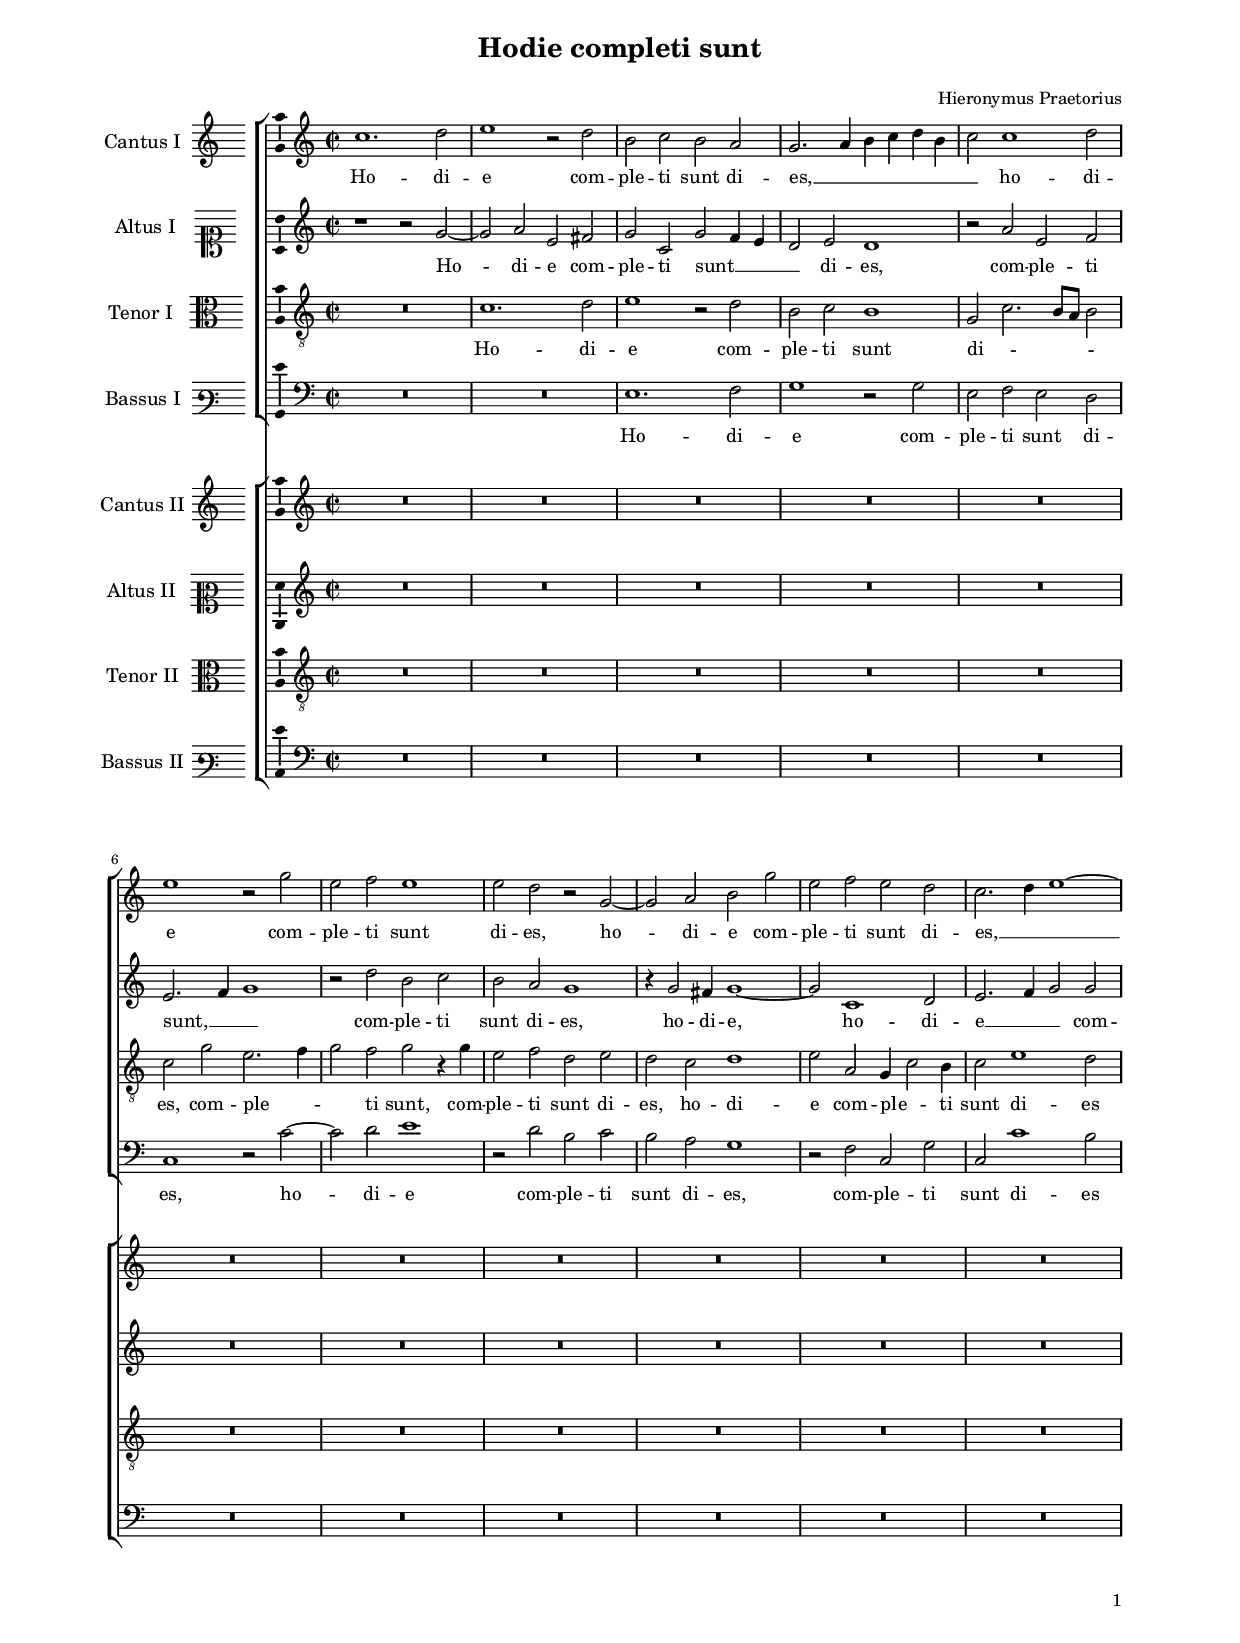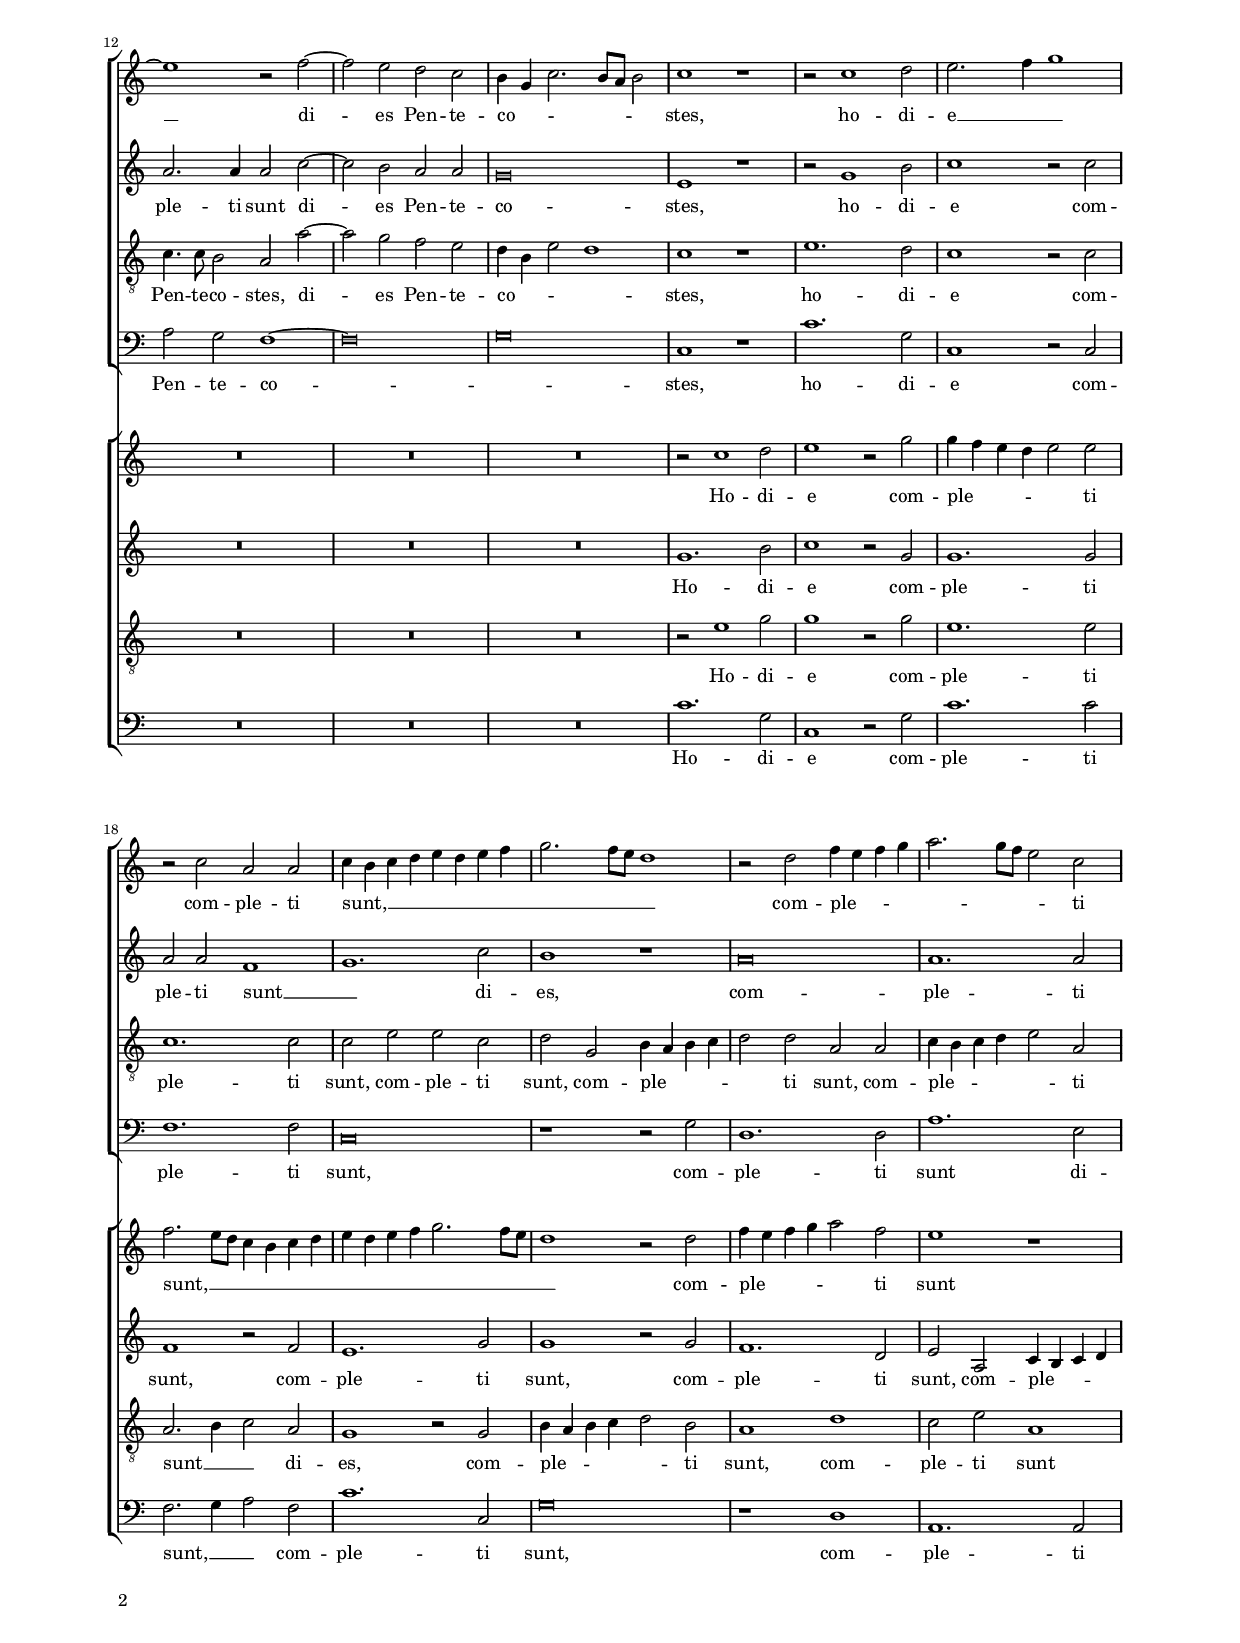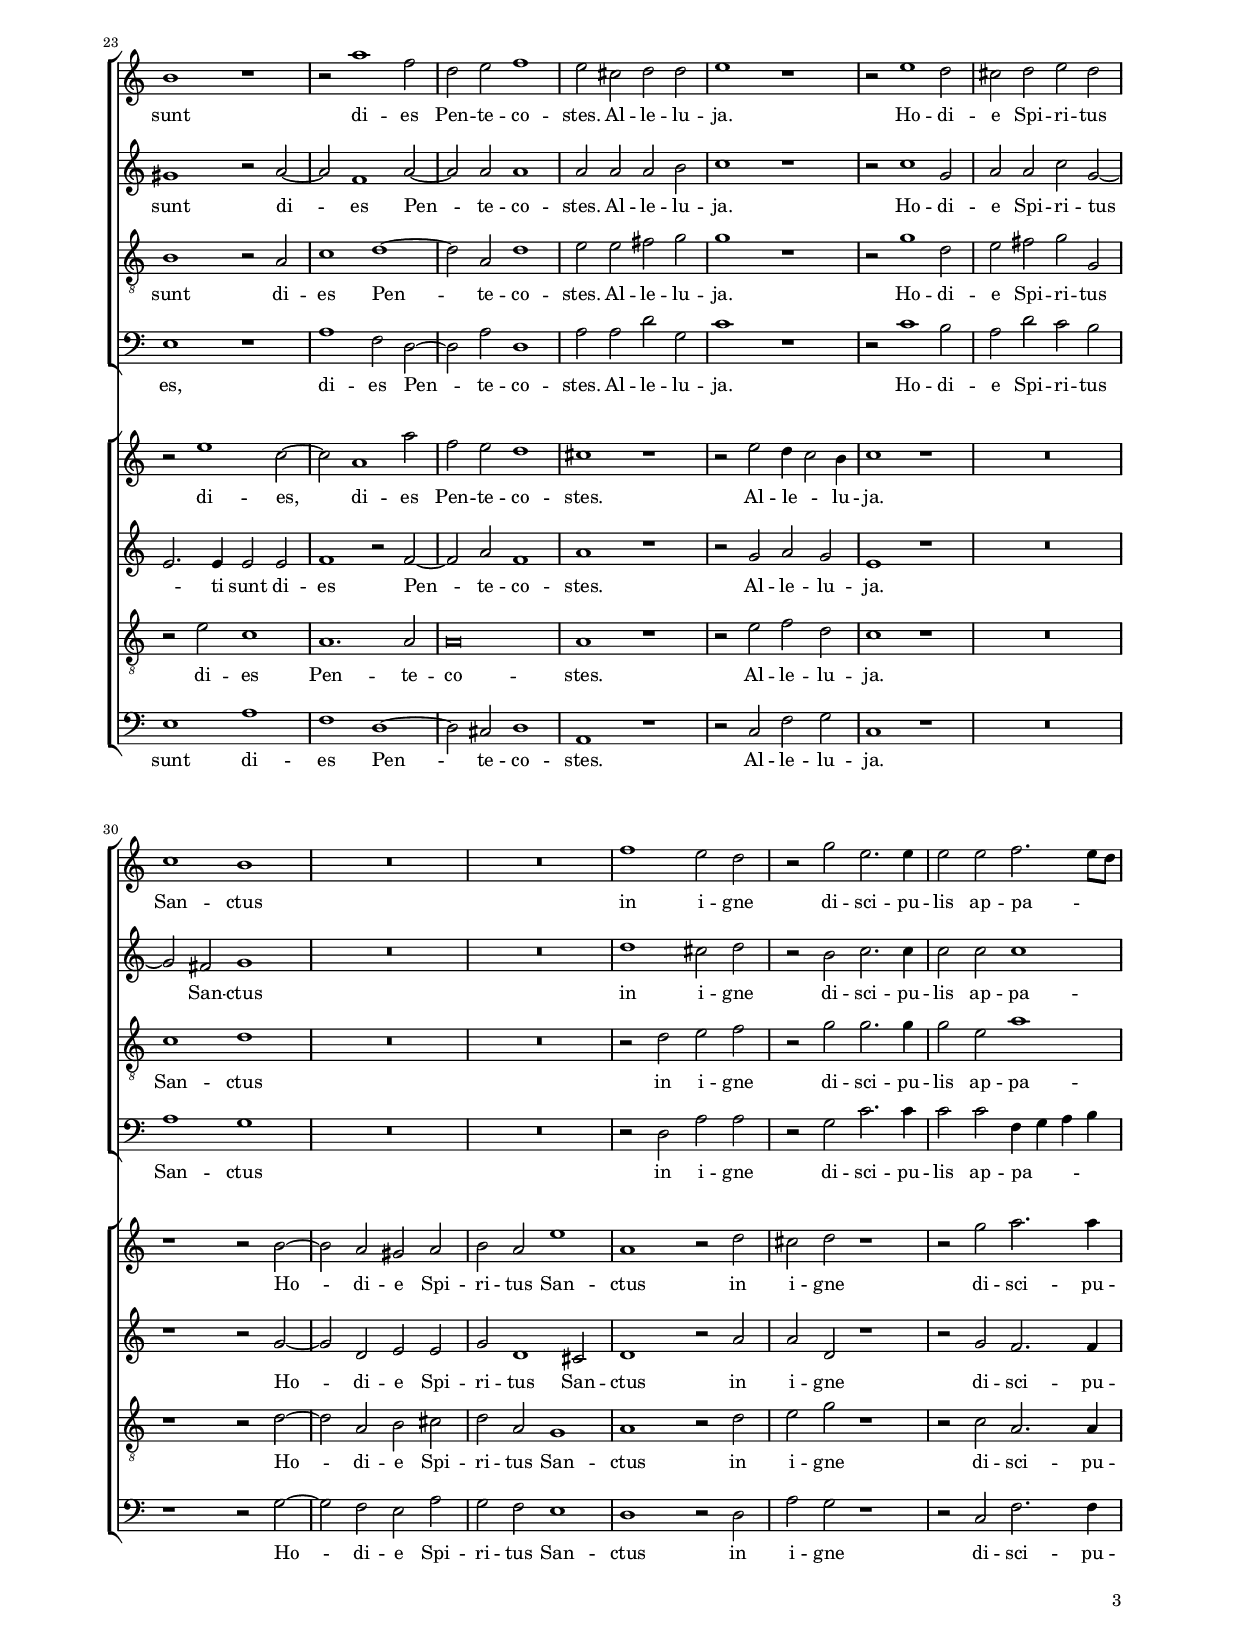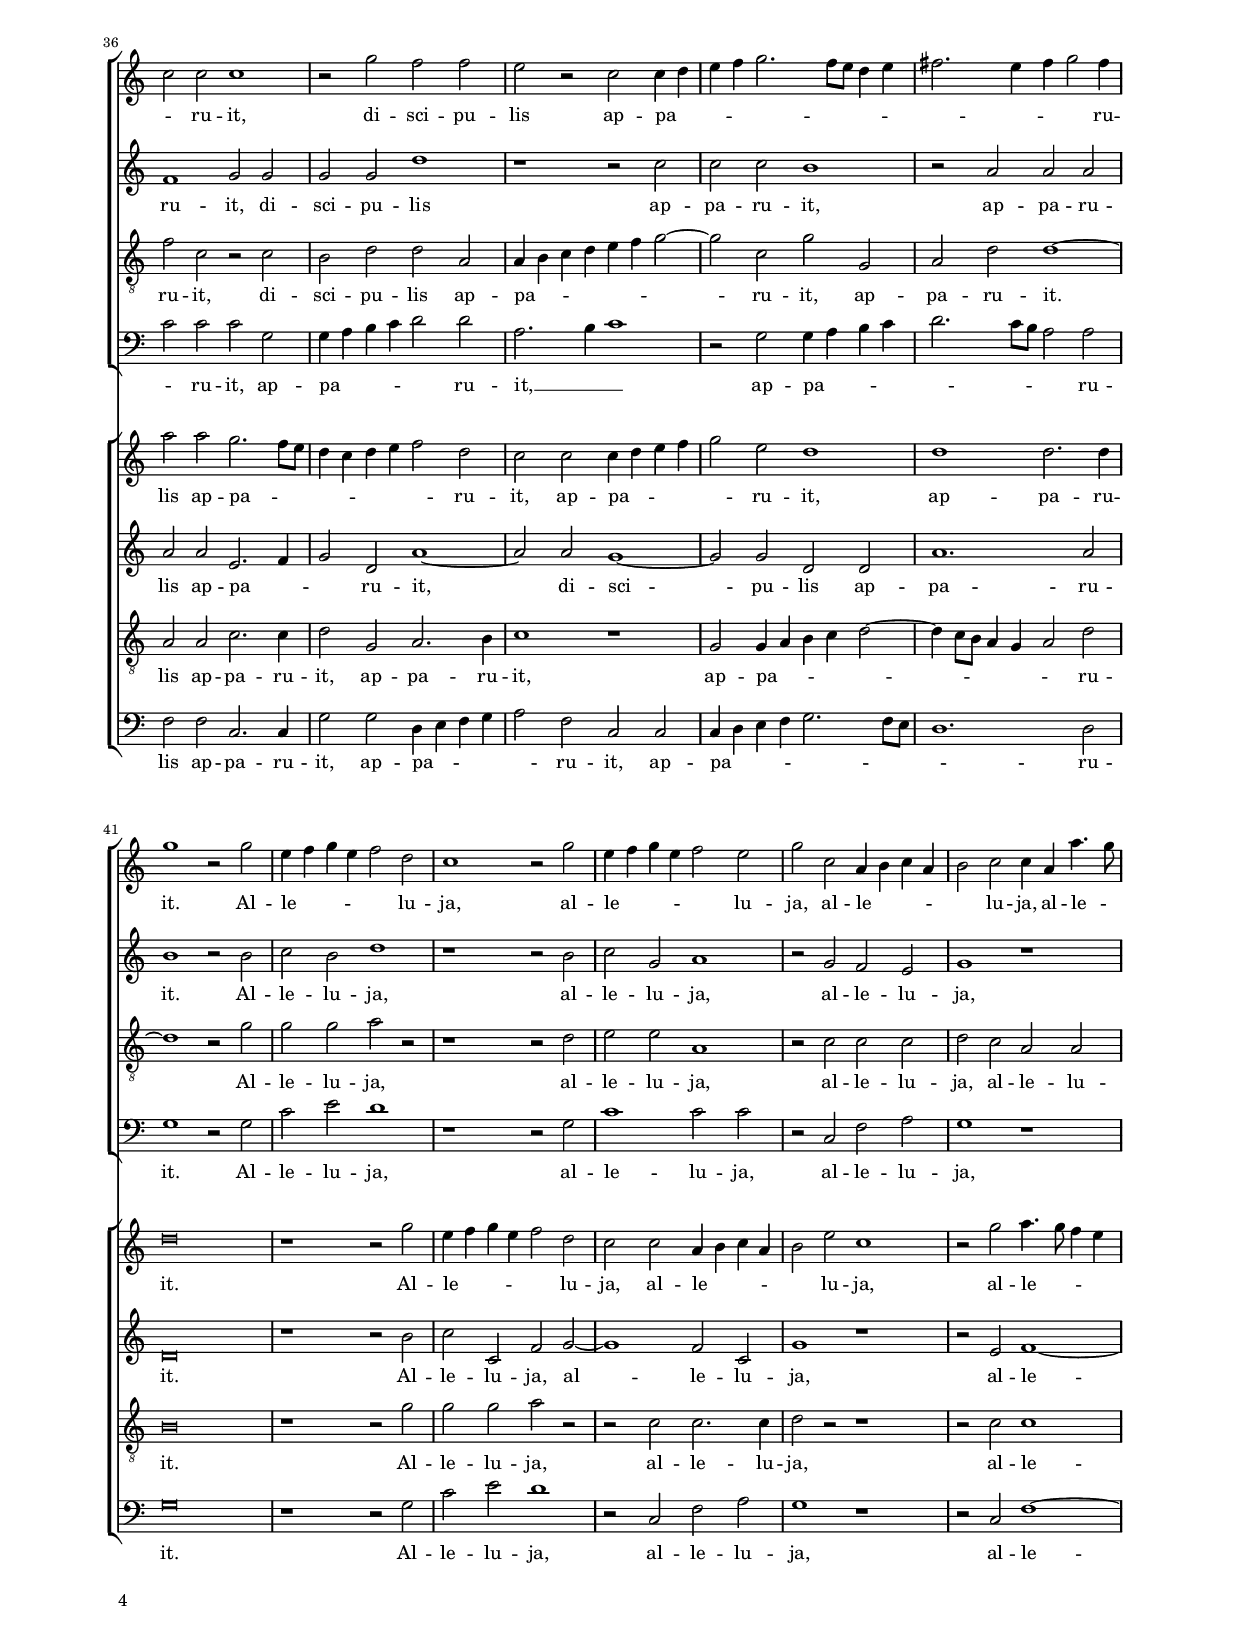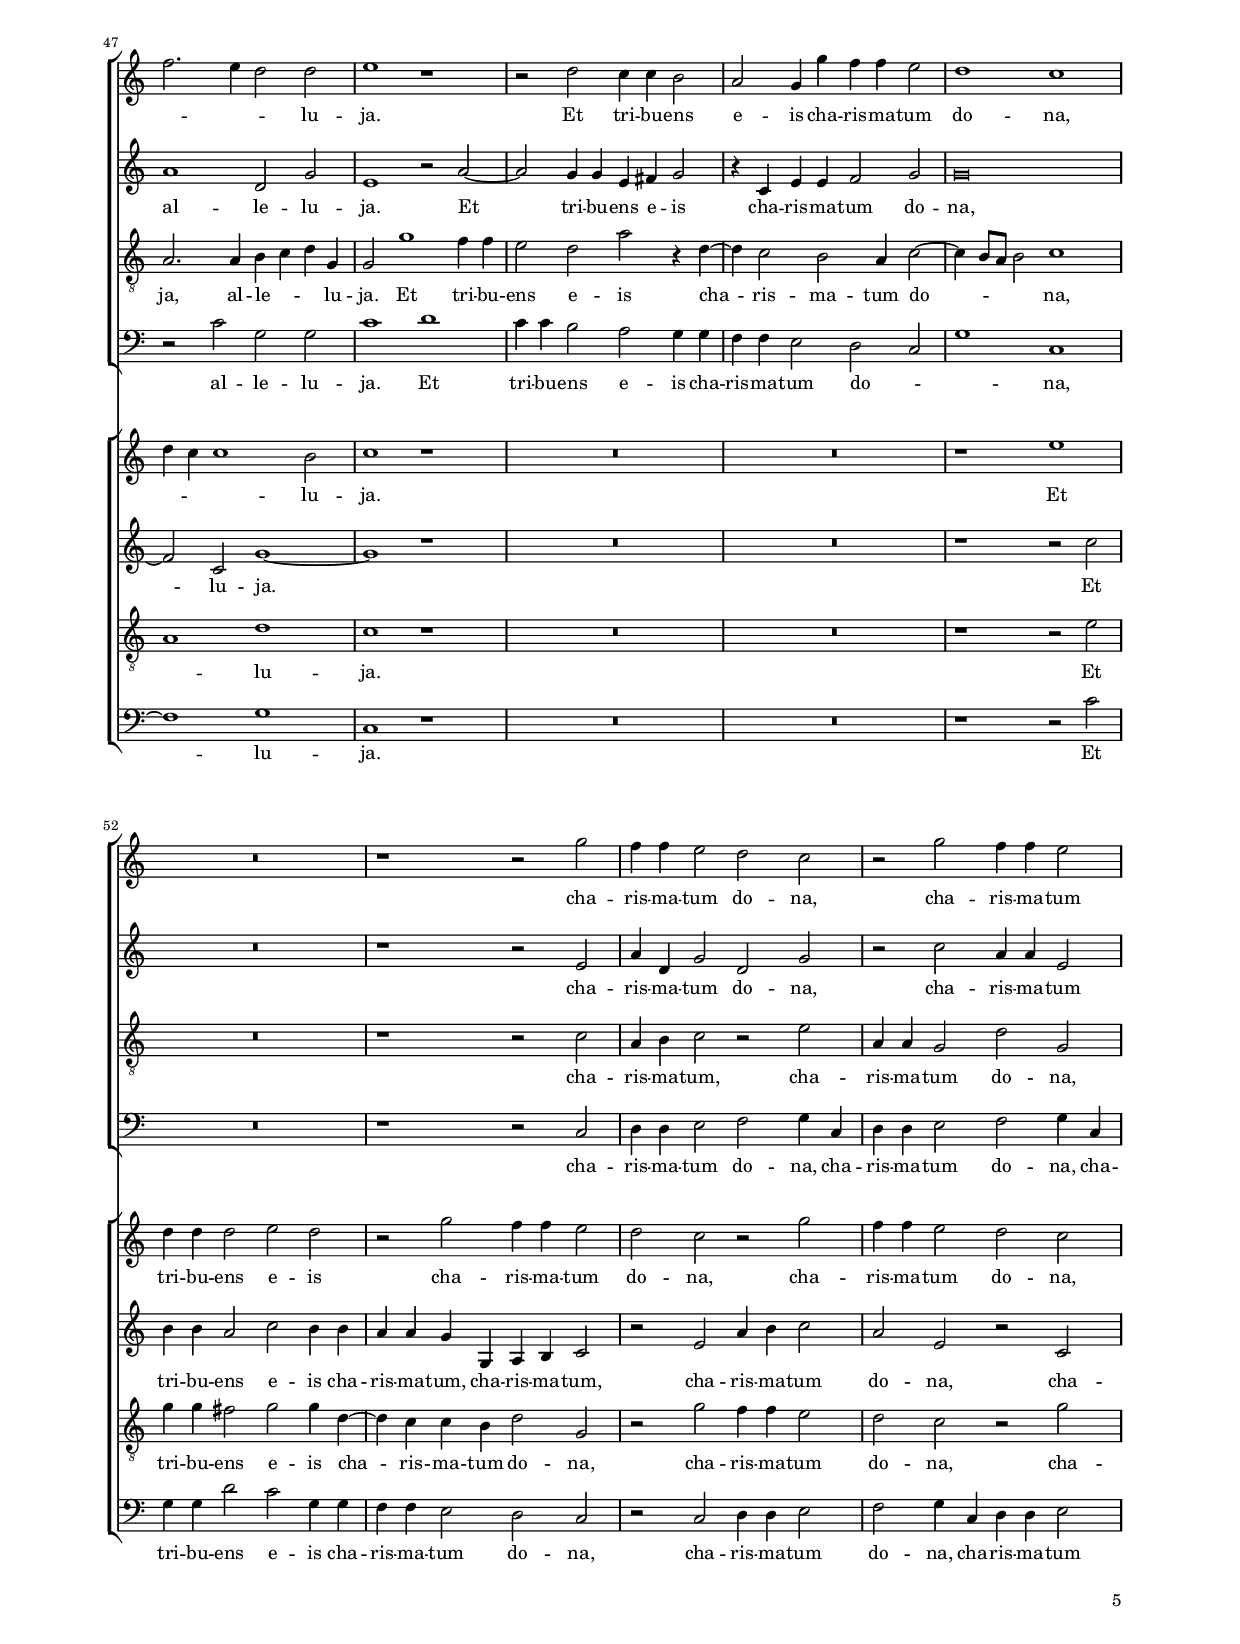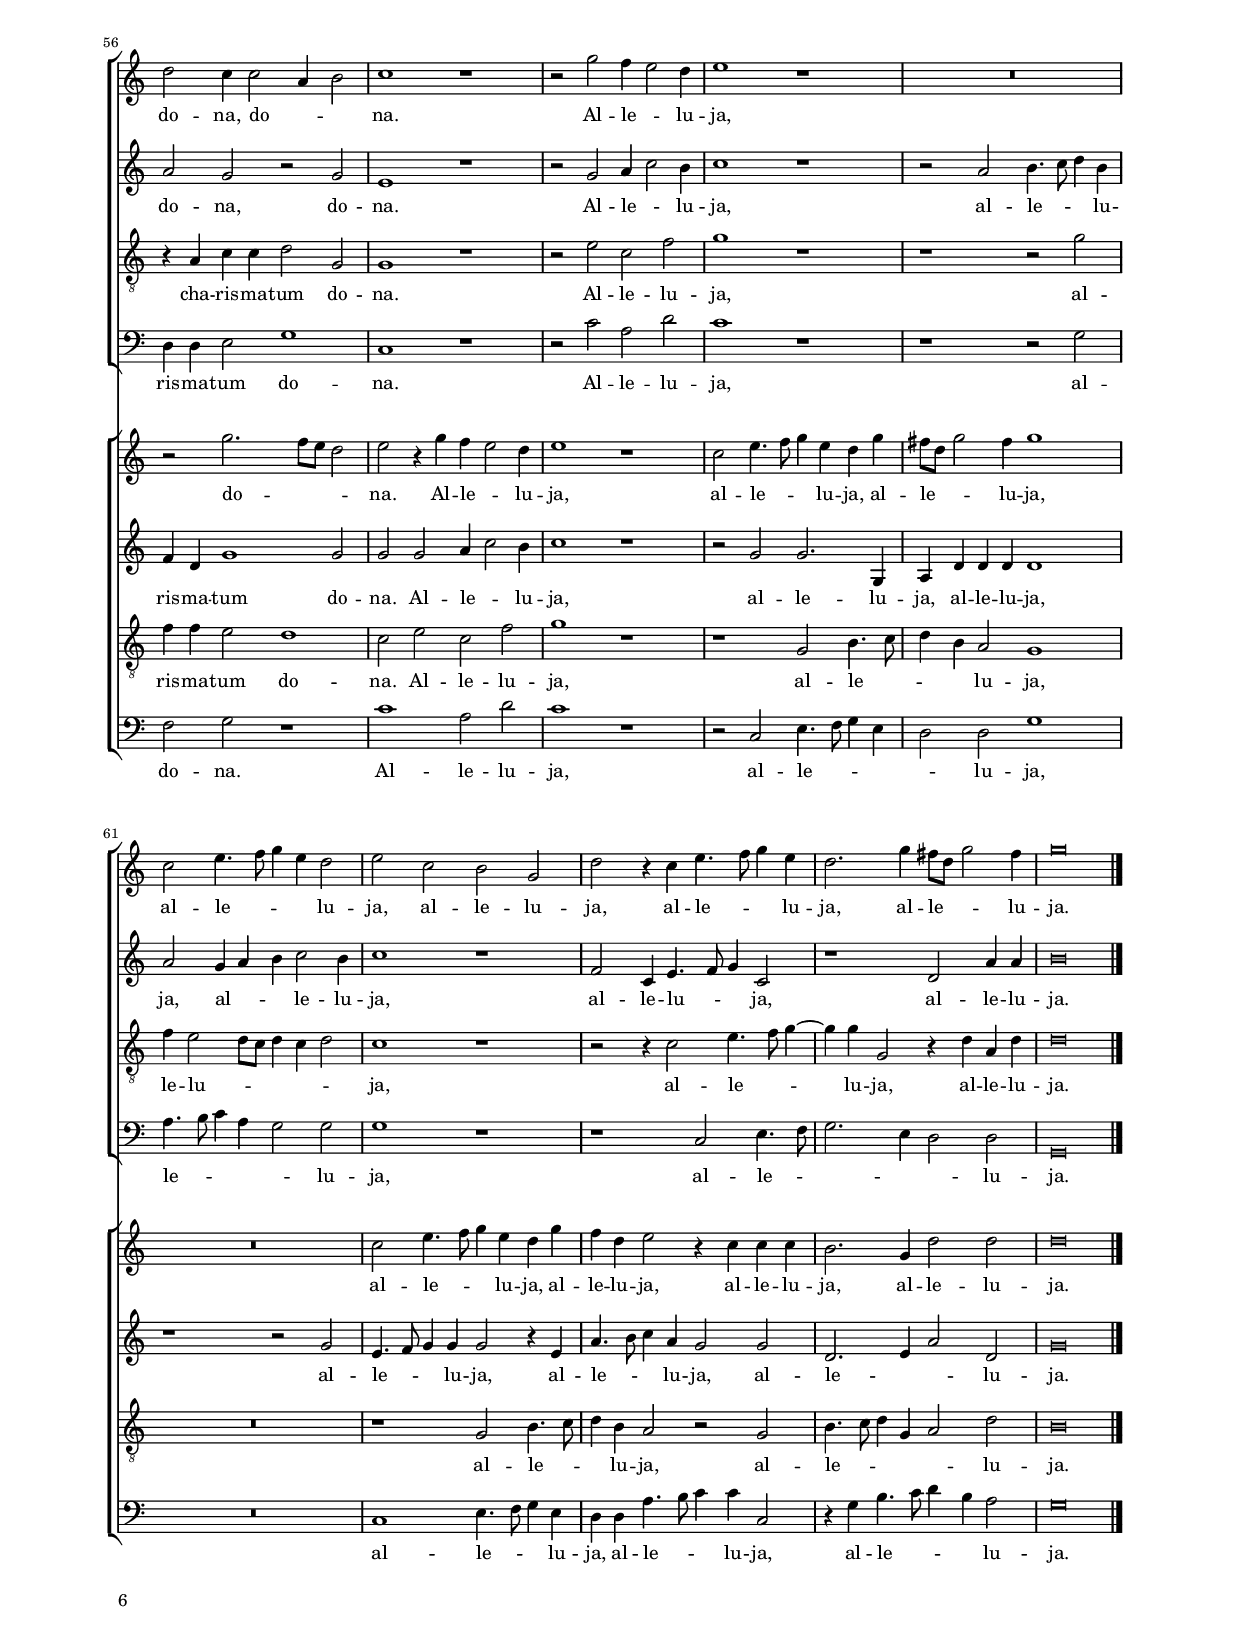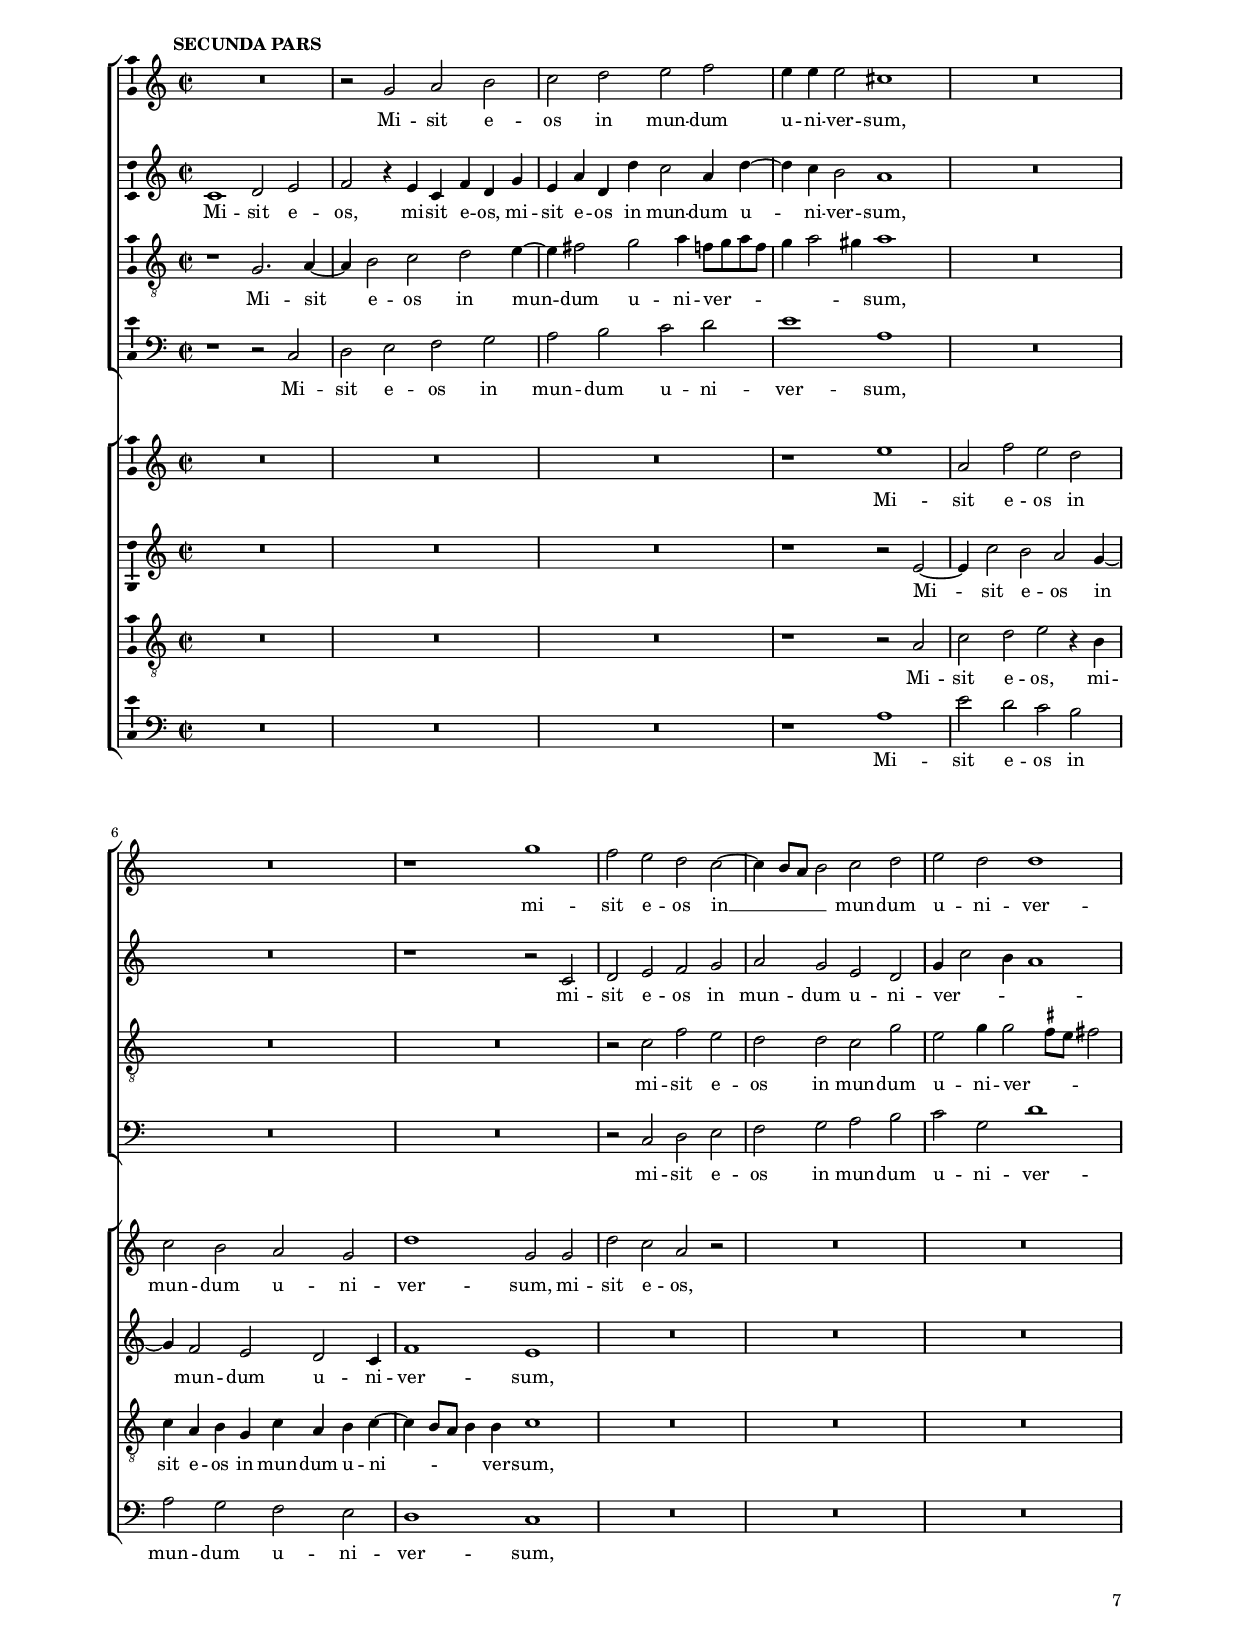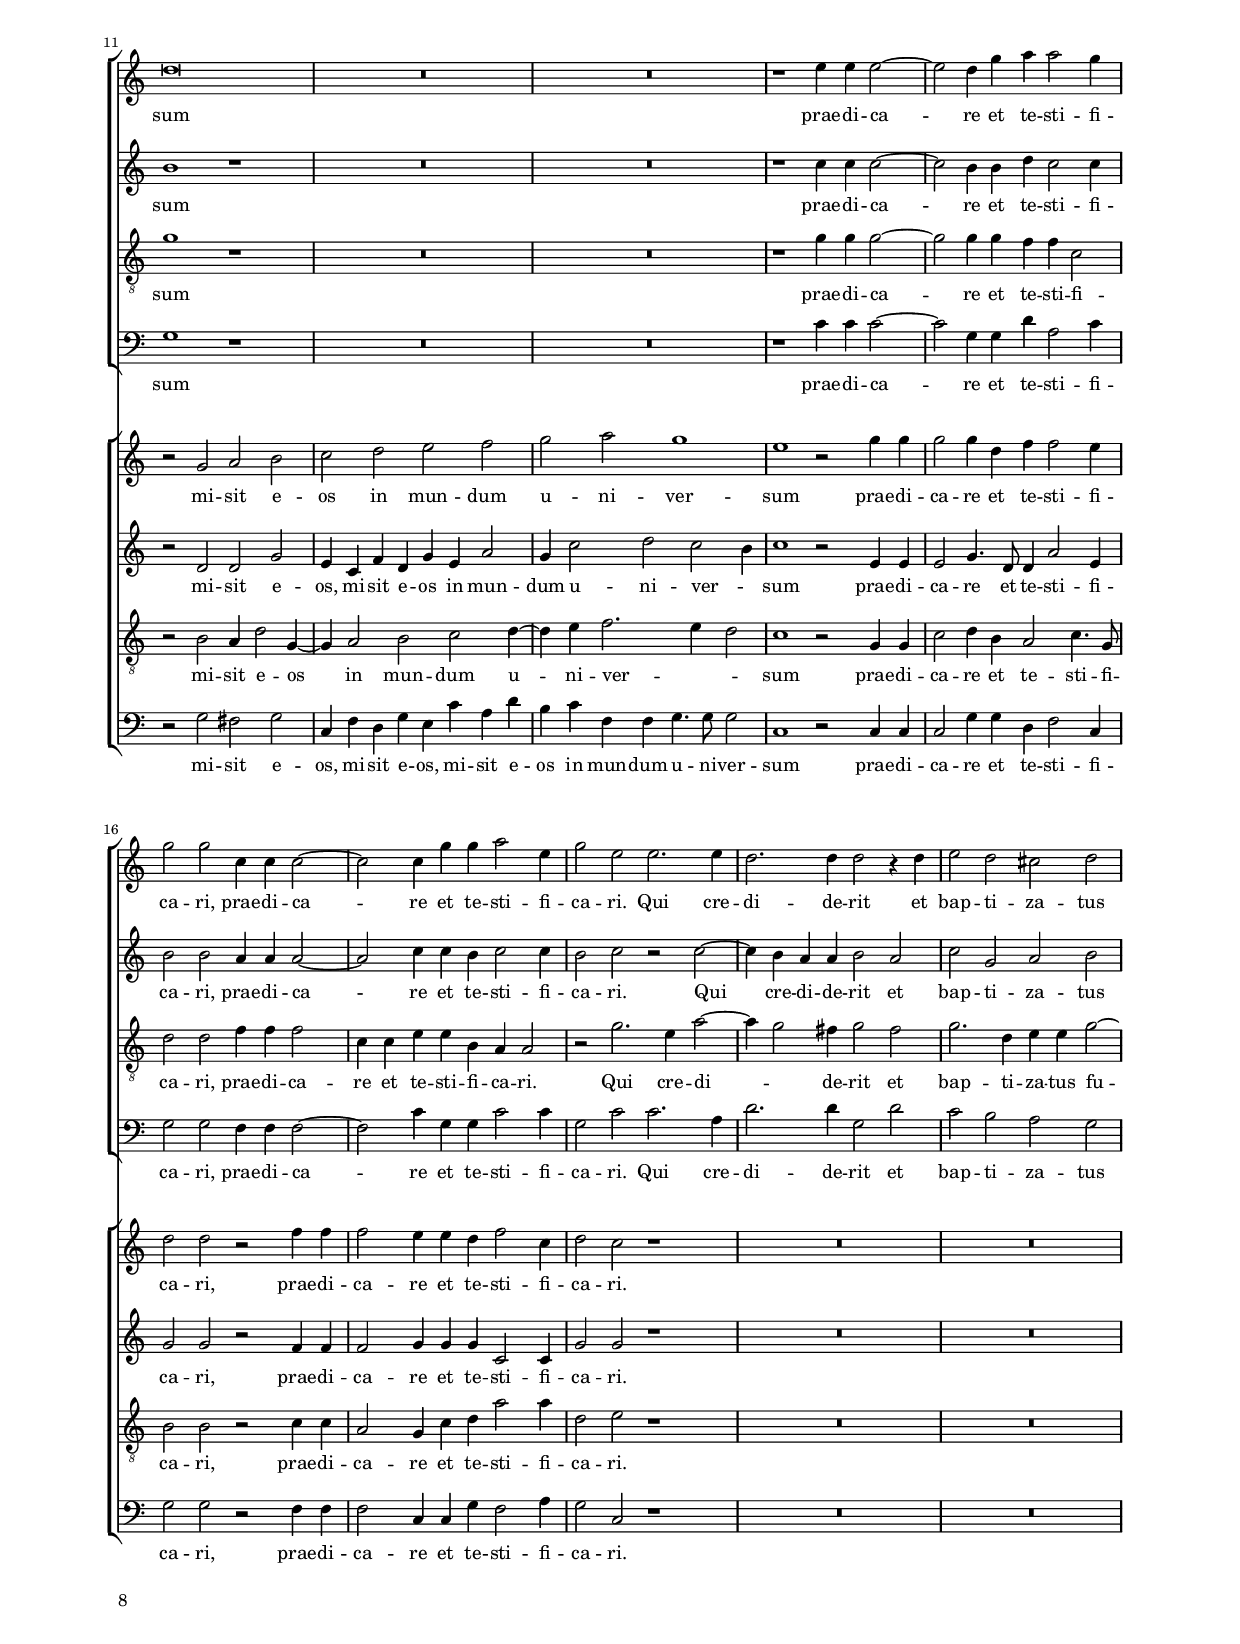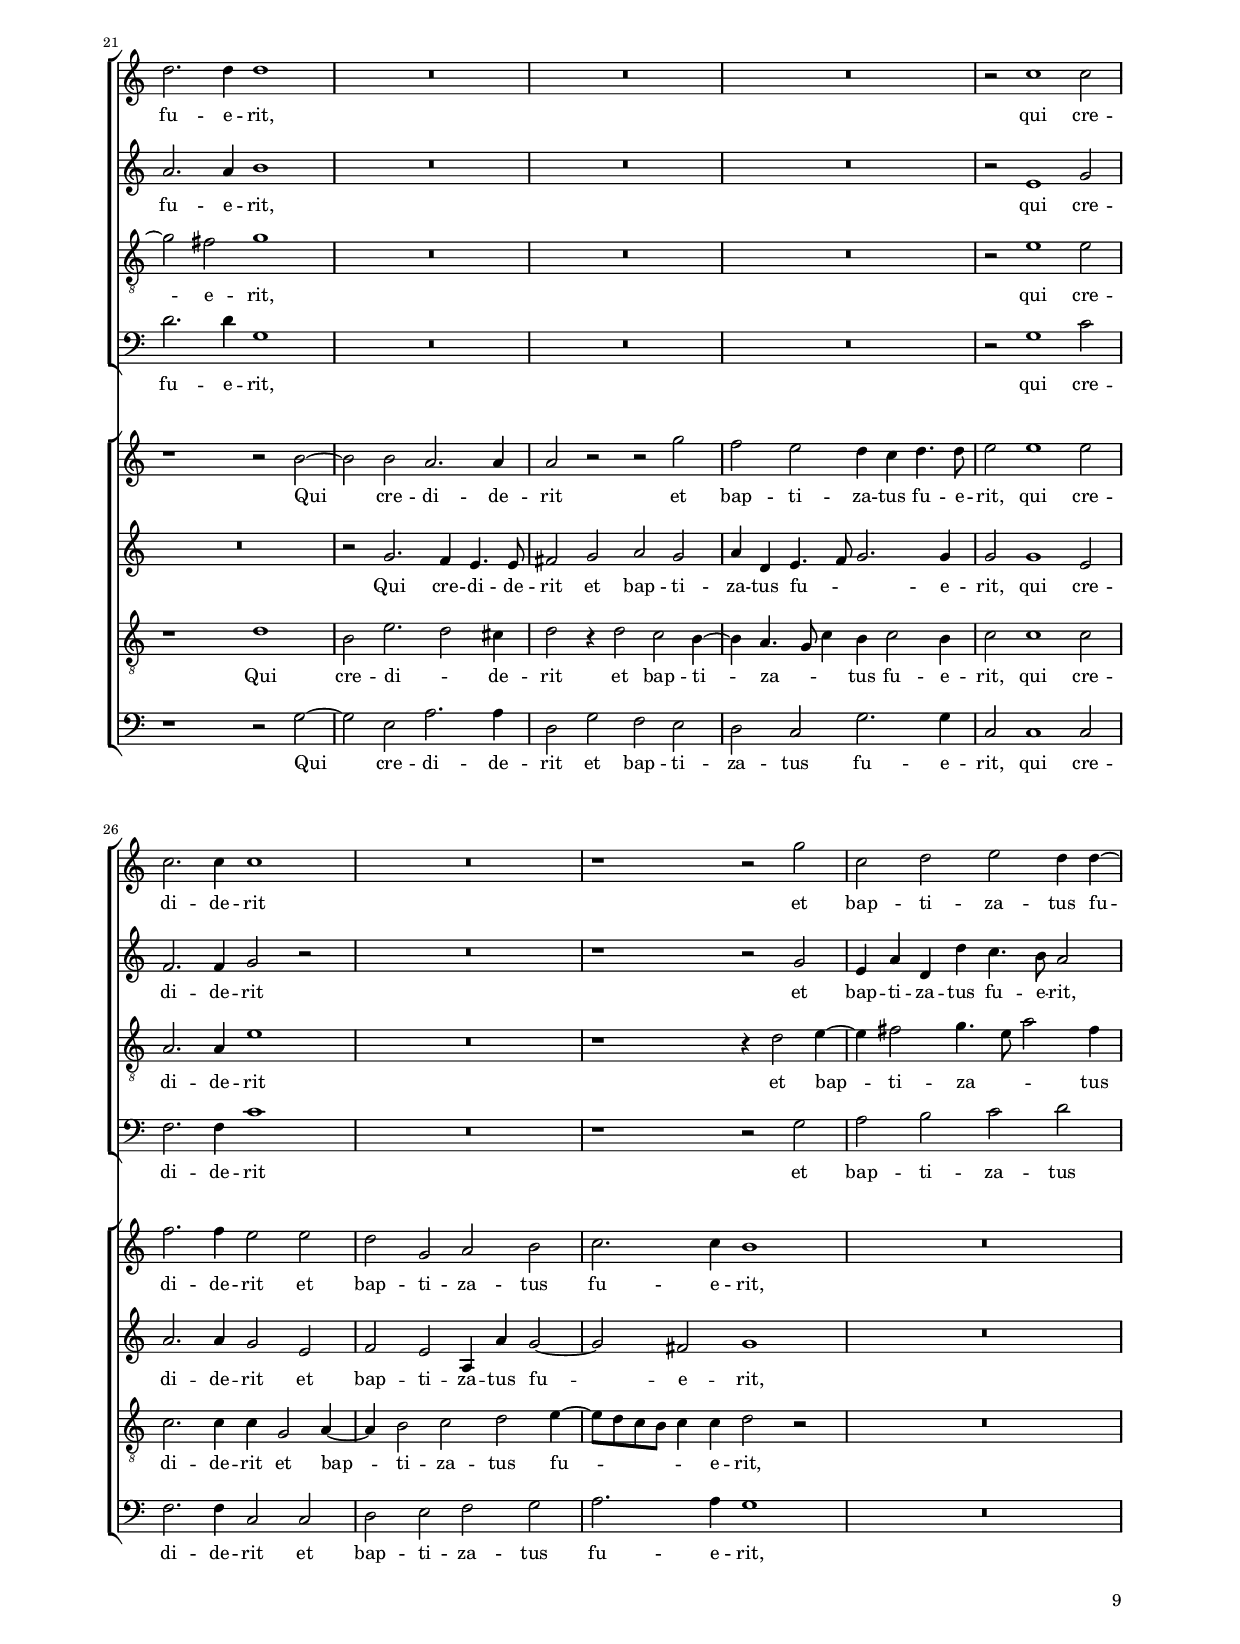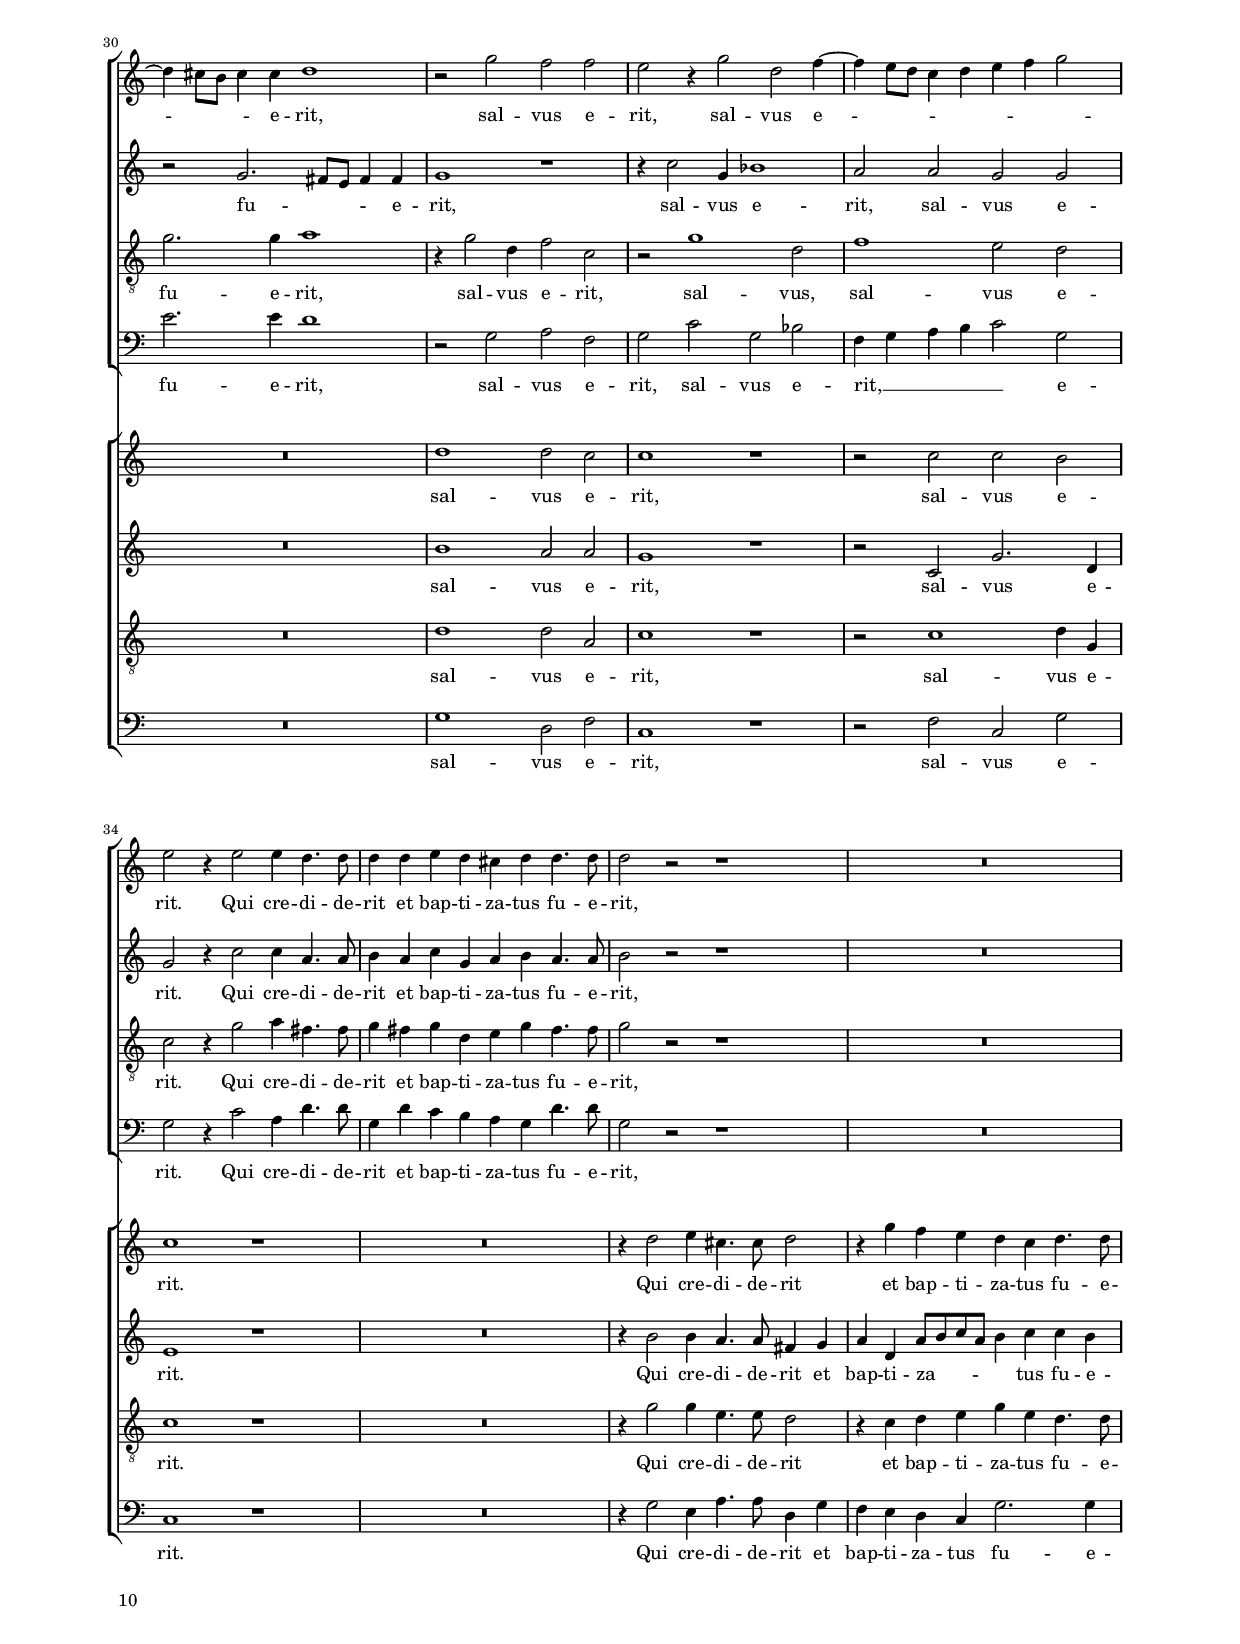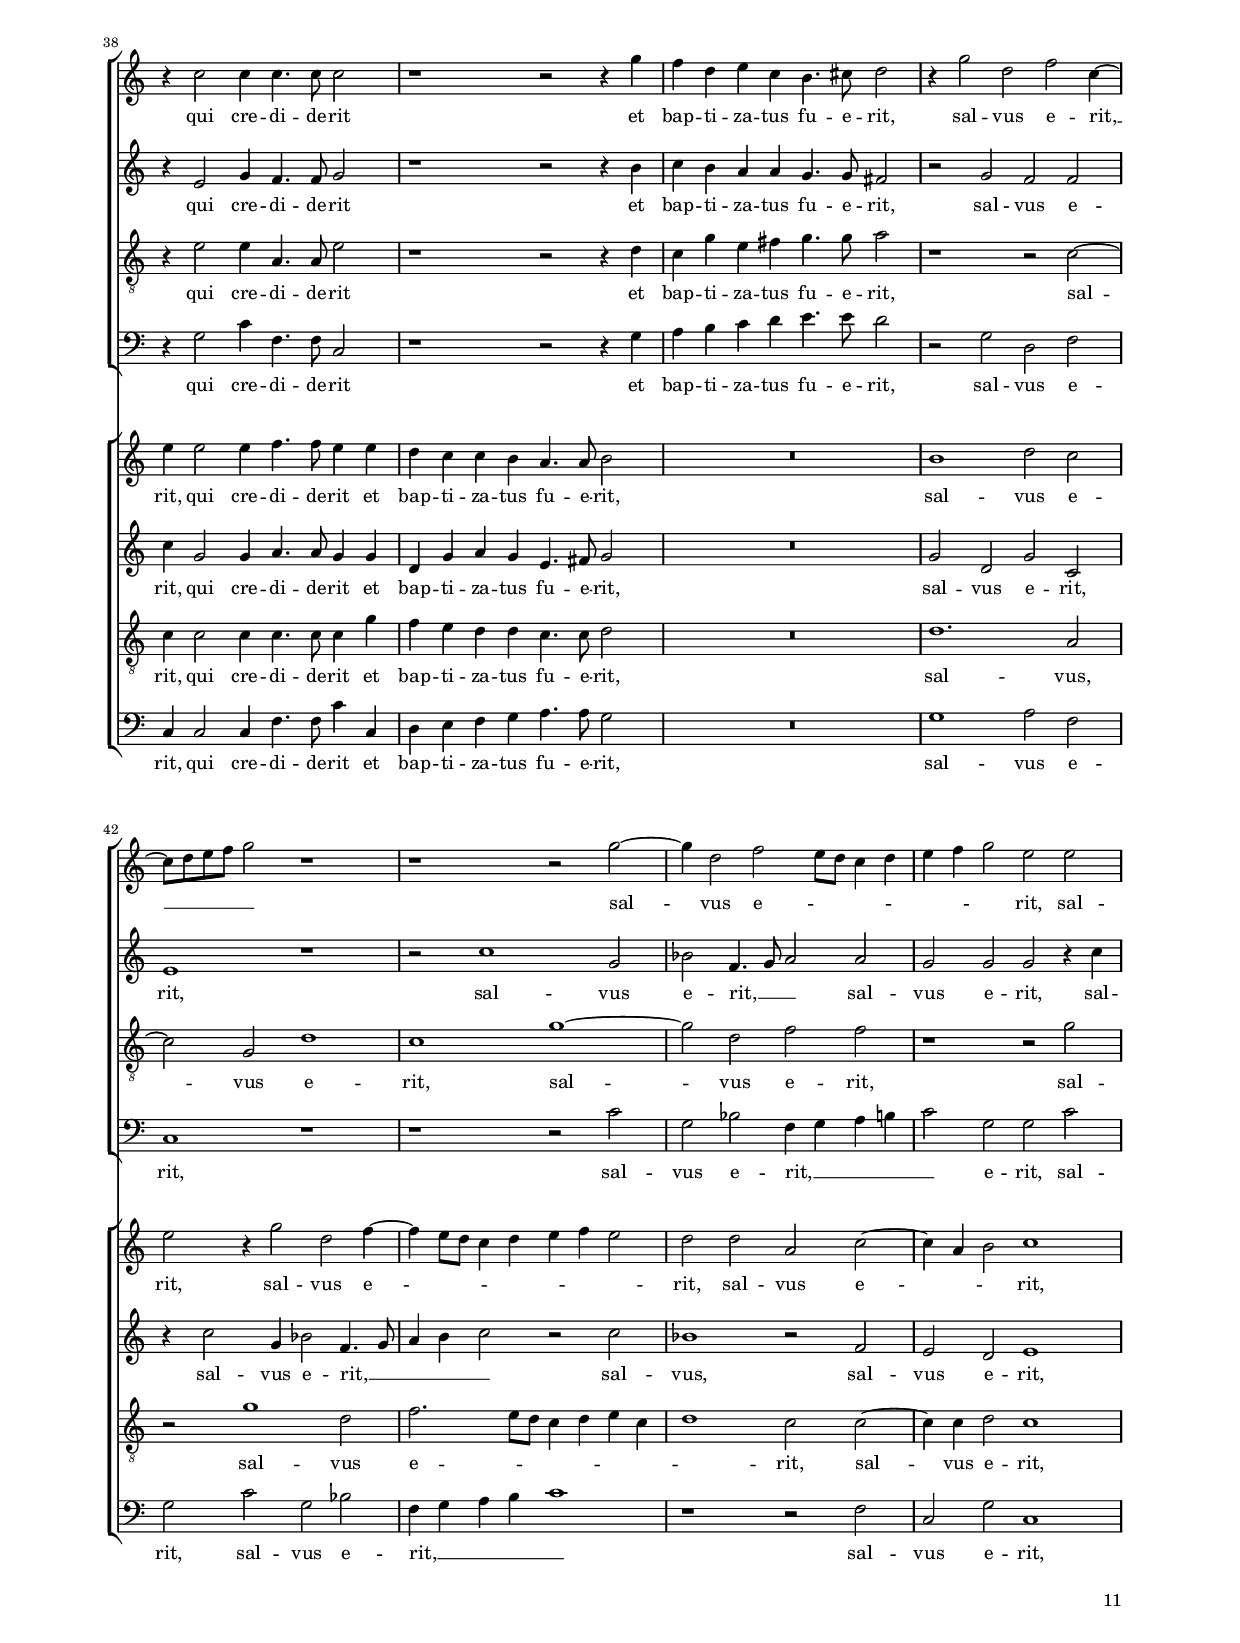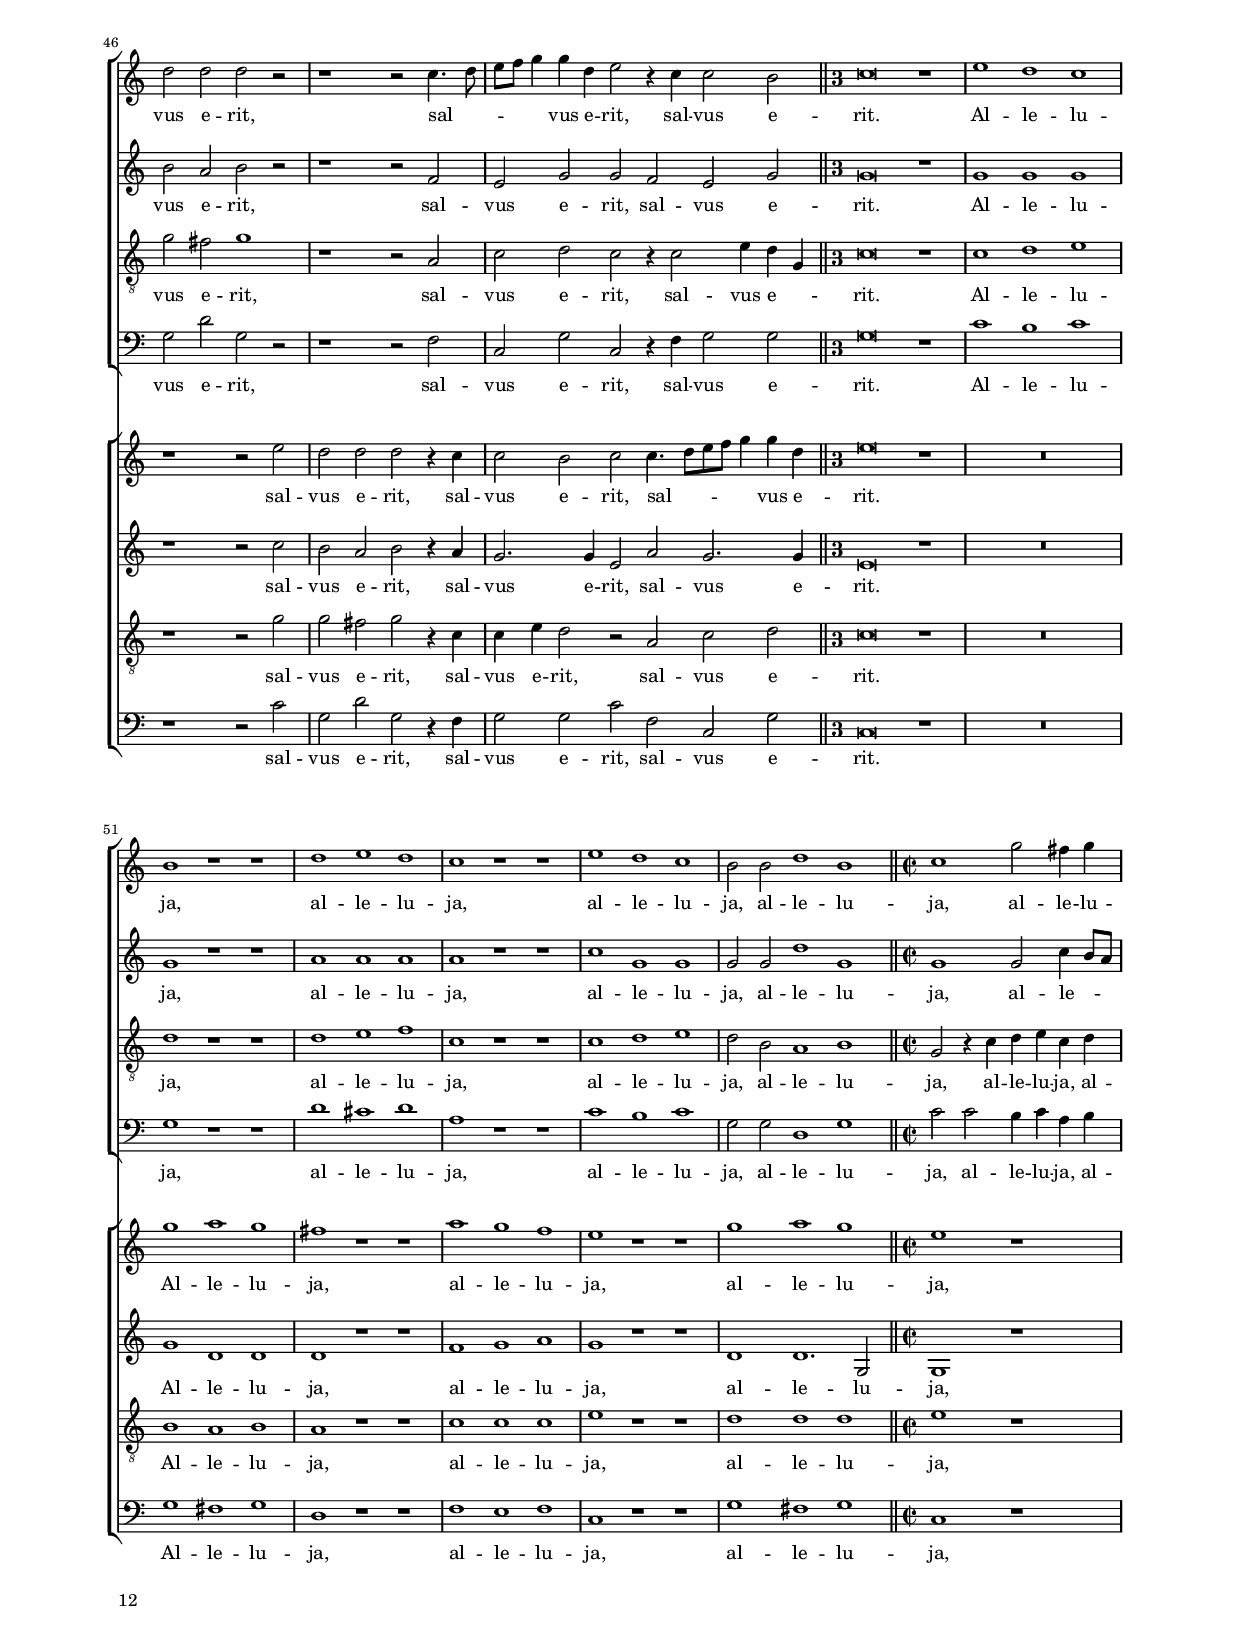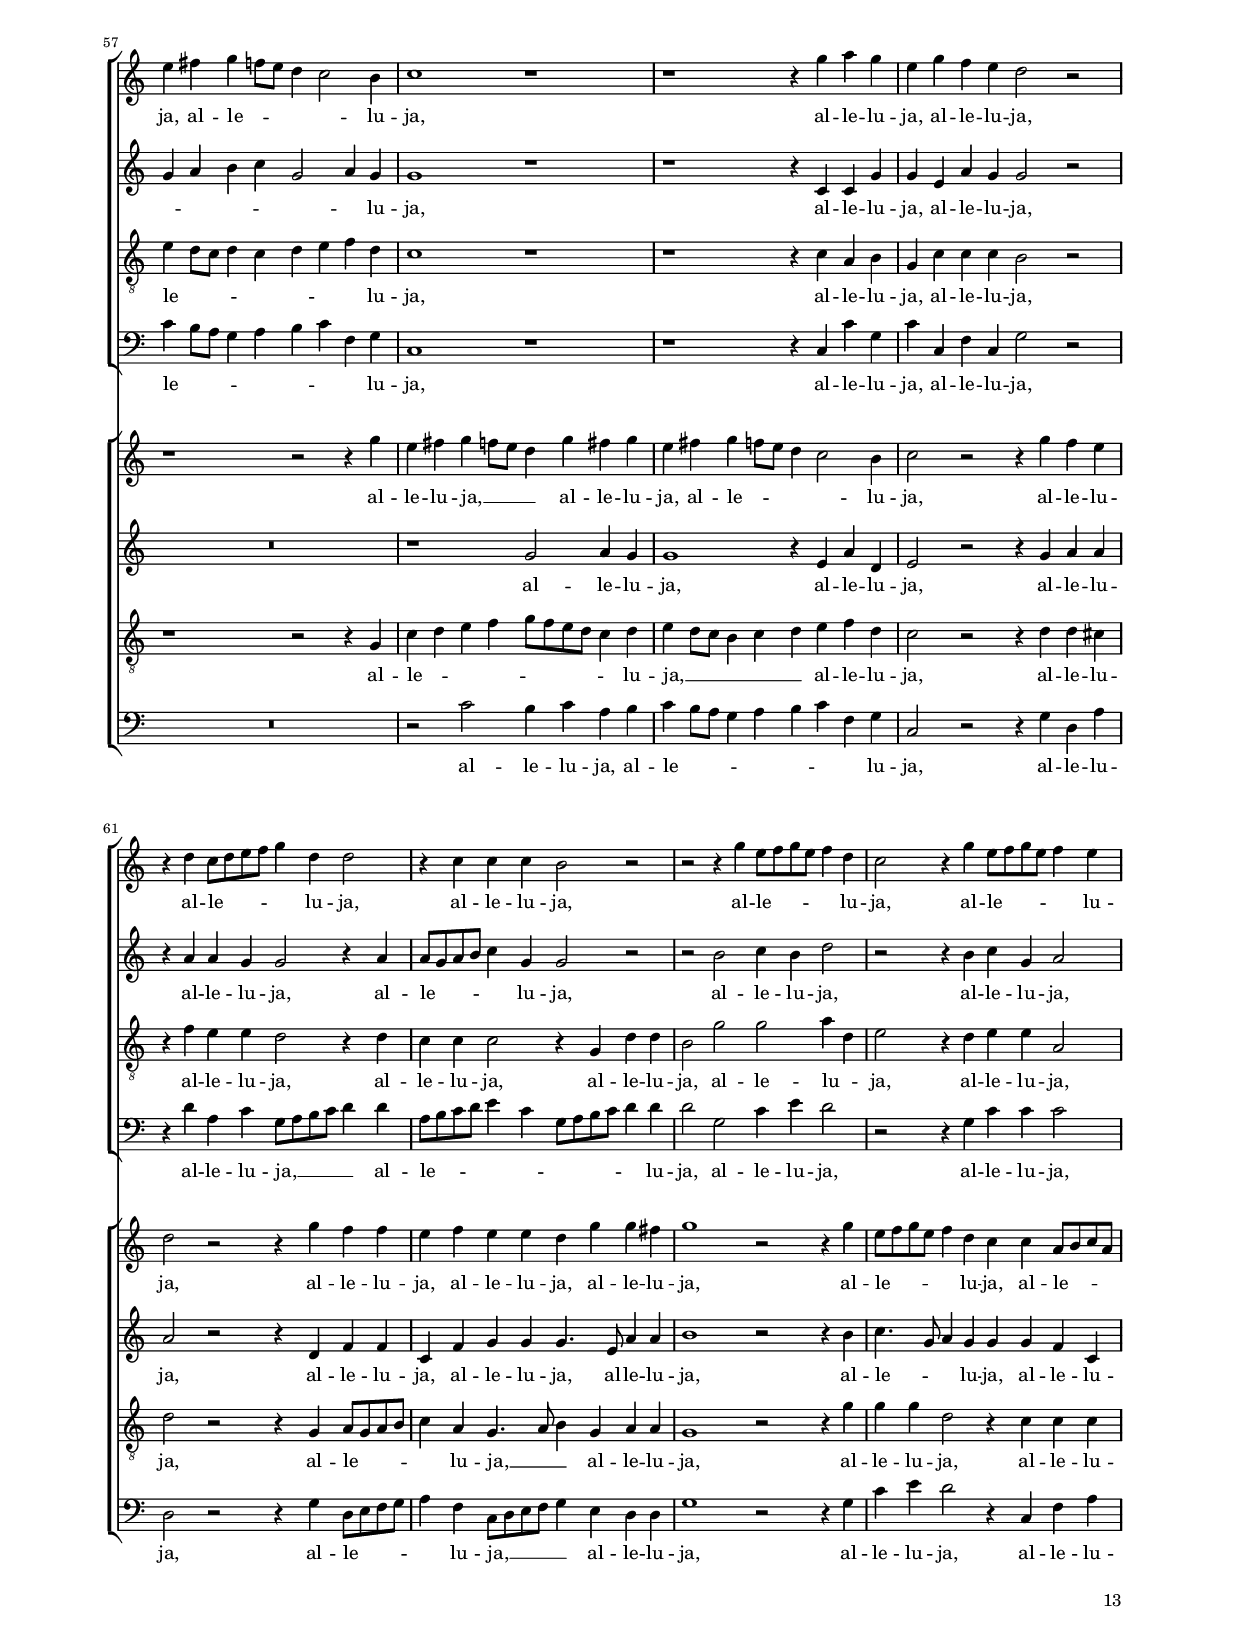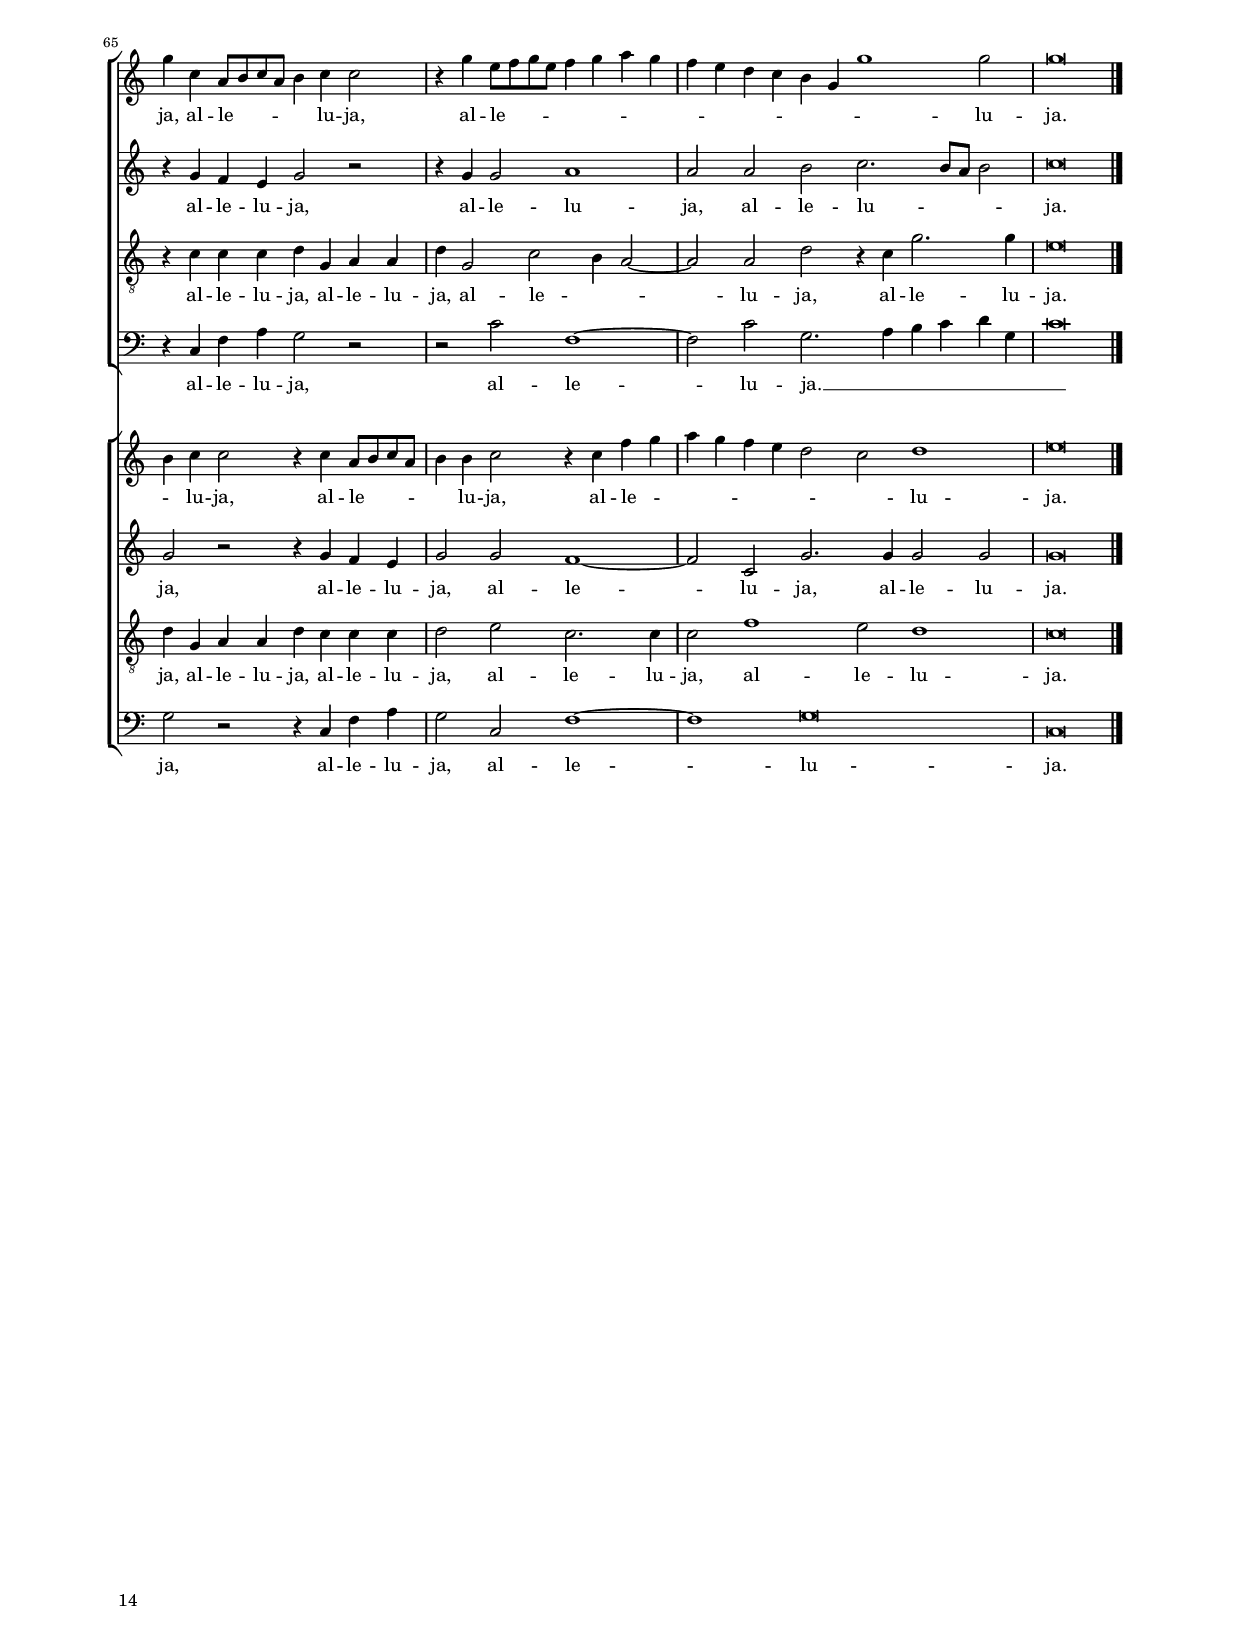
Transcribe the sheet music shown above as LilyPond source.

\header 
{
	title=\markup { \column { "Hodie completi sunt" \transparent "x" } }
	composer="Hieronymus Praetorius"
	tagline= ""
}

\version "2.24.2"
\language deutsch
#(set-global-staff-size 15)
% #(set-default-paper-size "letter")
#(ly:set-option 'point-and-click #f)


\paper
	{
	top-margin = 1.8 \cm
	bottom-margin = 1.2 \cm
	left-margin = 2 \cm
	right-margin = 2 \cm
	print-page-number = ##f
	ragged-bottom = ##f
	ragged-last-bottom = ##t
%	systems-per-page = 2
%	page-count = 8
	score-system-spacing = #'((basic-distance . 18) (minimum-distance . 14) (padding . 7) (strechability . 250))
	system-system-spacing = #'((basic-distance . 18) (minimum-distance . 14) (padding . 7) (strechability . 250))
	oddFooterMarkup=\markup   \fill-line { "" \fromproperty #'page:page-number-string }
	evenFooterMarkup=\markup  \fill-line { \fromproperty #'page:page-number-string "" }
	last-bottom-spacing = #'((basic-distance . 12) (minimum-distance . 7) (padding . 4))
	}


global =  
	{
	\key c \major
	\time 2/2 \set Score.measureLength = #(ly:make-moment 2/1)
	\set Score.tempoHideNote = ##t
	\tempo 2 = 90
	\skip 1*2*65 \bar "|."
	}

	ficta = { \once \set suggestAccidentals = ##t }
	
	forget = #(define-music-function (music) (ly:music?) #{
	\accidentalStyle forget
	$music
	\accidentalStyle default
	#})

		
incipitcantusprimus = \markup { \score {
	{
	\set Staff.instrumentName = \markup { \fontsize #1 "Cantus I" }
	\key c \major
	\clef violin
	s4 \bar ""
	}
	\layout  {
	raggedright = ##t
	indent = 1.6 \cm
	line-width = 2.5\cm
	\context { \Staff \remove Time_signature_engraver }
	\override Staff.Clef.Y-extent = #'(0 . 0)
	}} \hspace #1 }

incipitaltusprimus = \markup { \score {
	{
	\set Staff.instrumentName = \markup { \fontsize #1 "Altus I" }
	\key c \major
	\clef soprano
	s4 \bar ""
	}
	\layout  {
	raggedright = ##t
	indent = 1.6 \cm
	line-width = 2.5\cm
	\context { \Staff \remove Time_signature_engraver }
	\override Staff.Clef.Y-extent = #'(0 . 0)
	}} \hspace #1 }

incipittenorprimus = \markup { \score {
	{
	\set Staff.instrumentName = \markup { \fontsize #1 "Tenor I" }
	\key c \major
	\clef alto
	s4 \bar ""
	}
	\layout  {
	raggedright = ##t
	indent = 1.6 \cm
	line-width = 2.5\cm
	\context { \Staff \remove Time_signature_engraver }
	\override Staff.Clef.Y-extent = #'(0 . 0)
	}} \hspace #1 }


incipitbassusprimus = \markup { \score {
	{
	\set Staff.instrumentName = \markup { \fontsize #1 "Bassus I" }
	\key c \major
	\clef varbaritone
	s4 \bar ""
	}
	\layout  {
	raggedright = ##t
	indent = 1.6 \cm
	line-width = 2.5\cm
	\context { \Staff \remove Time_signature_engraver }
	\override Staff.Clef.Y-extent = #'(0 . 0)
	}} \hspace #1 }

incipitcantussecundus = \markup { \score {
	{
	\set Staff.instrumentName = \markup { \fontsize #1 "Cantus II" }
	\key c \major
	\clef violin
	s4 \bar ""
	}
	\layout  {
	raggedright = ##t
	indent = 1.6 \cm
	line-width = 2.5\cm
	\context { \Staff \remove Time_signature_engraver }
	\override Staff.Clef.Y-extent = #'(0 . 0)
	}} \hspace #1 }


incipitaltussecundus = \markup { \score {
	{
	\set Staff.instrumentName = \markup { \fontsize #1 "Altus II" }
	\key c \major
	\clef mezzosoprano
	s4 \bar ""
	}
	\layout  {
	raggedright = ##t
	indent = 1.6 \cm
	line-width = 2.5\cm
	\context { \Staff \remove Time_signature_engraver }
	\override Staff.Clef.Y-extent = #'(0 . 0)
	}} \hspace #1 }


incipittenorsecundus = \markup { \score {
	{
	\set Staff.instrumentName = \markup { \fontsize #1 "Tenor II" }
	\key c \major
	\clef alto
	s4 \bar ""
	}
	\layout  {
	raggedright = ##t
	indent = 1.6 \cm
	line-width = 2.5\cm
	\context { \Staff \remove Time_signature_engraver }
	\override Staff.Clef.Y-extent = #'(0 . 0)
	}} \hspace #1 }	


incipitbassussecundus = \markup { \score {
	{
	\set Staff.instrumentName = \markup { \fontsize #1 "Bassus II" }
	\key c \major
	\clef varbaritone
	s4 \bar ""
	}
	\layout  {
	raggedright = ##t
	indent = 1.6 \cm
	line-width = 2.5\cm
	\context { \Staff \remove Time_signature_engraver }
	\override Staff.Clef.Y-extent = #'(0 . 0)
	}} \hspace #1 }


cantusprimus =  \relative c''
	{
	c1. d2
	e1 r2 d
	h2 c h a
	g2. a4 h c d h
%5
	c2 c1 d2 |
	e1 r2 g
	e2 f e1
	e2 d r g,~ 
	g2 a h g'
%10
	e2 f e d |
	c2. d4 e1~
	e1 r2 f~
	f2 e d c
	h4 g c2. h8 a h2
%15
	c1 r |
	r2 c1 d2
	e2. f4 g1
	r2 c, a a
	c4 h c d e d e f
%20
	g2. f8 e d1 |
	r2 d f4 e f g
	a2. g8 f e2 c
	h1 r
	r2 a'1 f2
%25
	d2 e f1 |
	e2 cis d d
	e1 r
	r2 e1 d2
	cis2 d e d
%30
	c1 h |
	R\breve
	R\breve
	f'1 e2 d
	r2 g e2. e4
%35
	e2 e f2. e8 d |
	c2 c c1
	r2 g' f f
	e2 r c c4 d
	e4 f g2. f8 e d4 e
%40
	fis2. e4 fis4 g2 fis4 |
	g1 r2 g
	e4 f g e f2 d
	c1 r2 g'
	e4 f g e f2 e
%45
	g2 c, a4 h c a |
	h2 c c4 a a'4. g8
	f2. e4 d2 d
	e1 r
	r2 d c4 c h2
%50
	a2 g4 g' f f e2 |
	d1 c
	R\breve
	r1 r2 g'
	f4 f e2 d c
%55
	r2 g' f4 f e2 |
	d2 c4 c2 a4 h2
	c1 r
	r2 g' f4 e2 d4
	e1 r
%60
	R\breve |
	c2 e4. f8 g4 e d2
	e2 c h g
	d'2 r4 c e4. f8 g4 e
	d2. g4 fis8 d g2 fis4
%65
	g\breve |
	}

altusprimus =  \relative c' 
	{
	r1 r2 g'~
	g2 a e fis
	g2 c, g' f4 e
	d2 e d1
%5
	r2 a' e f |
	e2. f4 g1
	r2 d' h c
	h2 a g1
	r4 g2 fis4 g1~
%10
	g2 c,1 d2 |
	e2. f4 g2 g
	a2. a4 a2 c~
	c2 h a a
	g\breve
%15
	e1 r |
	r2 g1 h2
	c1 r2 c
	a2 a f1
	g1. c2
%20
	h1 r |
	a\breve
	a1. a2
	gis1 r2 a~
	a2 f1 a2~
%25
	a2 a a1 |
	a2 a a h
	c1 r
	r2 c1 g2
	a2 a c g~
%30
	g2 fis g1 |
	R\breve
	R\breve
	d'1 cis2 d
	r2 h c2. c4
%35
	c2 c c1 |
	f,1 g2 g
	g2 g d'1
	r1 r2 c
	c2 c h1
%40
	r2 a a a |
	h1 r2 h
	c2 h d1
	r1 r2 h
	c2 g a1
%45
	r2 g f e |
	g1 r
	a1 d,2 g
	e1 r2 a~
	a2 g4 g e fis g2
%50
	r4 c, e e f2 g |
	g\breve
	R\breve
	r1 r2 e
	a4 d, g2 d g
%55
	r2 c a4 a e2 |
	a2 g r g
	e1 r
	r2 g a4 c2 h4
	c1 r
%60
	r2 a h4. c8 d4 h |
	a2 g4 a h c2 h4
	c1 r
	f,2 c4 e4. f8 g4 c,2
	r1 d2 a'4 a
%65
	h\breve |
	}

tenorprimus =  \relative c' 
	{
	R\breve
	c1. d2
	e1 r2 d
	h2 c h1
%5
	g2 c2. h8 a h2 |
	c2 g' e2. f4
	g2 f g r4 g
	e2 f d e
	d2 c d1
%10
	e2 a, g4 c2 h4 |
	c2 e1 d2
	c4. c8 h2 a a'~
	a2 g f e
	d4 h e2 d1
%15
	c1 r |
	e1. d2
	c1 r2 c
	c1. c2
	c2 e e c
%20
	d2 g, h4 a h c |
	d2 d a a
	c4 h c d e2 a,
	h1 r2 a
	c1 d~
%25
	d2 a d1 |
	e2 e fis2 g
	g1 r
	r2 g1 d2
	e2 fis g g,
%30
	c1 d |
	R\breve
	R\breve
	r2 d e f
	r2 g g2. g4
%35
	g2 e a1 |
	f2 c r c
	h2 d d a
	a4 h c d e f g2~
	g2 c, g' g,
%40
	a2 d d1~ |
	d1 r2 g
	g2 g a r
	r1 r2 d,
	e2 e a,1
%45
	r2 c c c |
	d2 c a a
	a2. a4 h c d g,
	g2 g'1 f4 f
	e2 d a' r4 d,~
%50
	d4 c2 h a4 c2~ |
	c4 h8 a h2 c1
	R\breve
	r1 r2 c
	a4 h c2 r e
%55
	a,4 a g2 d' g, |
	r4 a c c d2 g,
	g1 r
	r2 e' c f
	g1 r
%60
	r1 r2 g |
	f4 e2 d8 c d4 c d2
	c1 r
	r2 r4 c2 e4. f8 g4~
	g4 g g,2 r4 d' a d
%65
	d\breve |
	}

bassusprimus  =  \relative c 
	{
	R\breve
	R\breve
	e1. f2
	g1 r2 g
%5
	e2 f e d |
	c1 r2 c'~
	c2 d e1
	r2 d h c
	h2 a g1
%10
	r2 f c g' |
	c,2 c'1 h2
	a2 g f1~
	f\breve
	g\breve
%15
	c,1 r |
	c'1. g2
	c,1 r2 c
	f1. f2
	c\breve
%20
	r1 r2 g' |
	d1. d2
	a'1. e2
	e1 r
	a1 f2 d~
%25
	d2 a' d,1 |
	a'2 a d g,
	c1 r
	r2 c1 h2
	a2 d c h
%30
	a1 g |
	R\breve
	R\breve
	r2 d a' a
	r2 g c2. c4
%35
	c2 c f,4 g a h |
	c2 c c g
	g4 a h c d2 d
	a2. h4 c1
	r2 g g4 a h c
%40
	d2. c8 h a2 a |
	g1 r2 g
	c2 e d1
	r1 r2 g,
	c1 c2 c
%45
	r2 c, f a |
	g1 r
	r2 c g g
	c1 d
	c4 c h2 a g4 g
%50
	f4 f e2 d c |
	g'1 c,
	R\breve
	r1 r2 c
	d4 d e2 f g4 c,
%55
	d4 d e2 f g4 c, |
	d4 d e2 g1
	c,1 r
	r2 c' a d
	c1 r
%60
	r1 r2 g |
	a4. h8 c4 a g2 g
	g1 r
	r1 c,2 e4. f8
	g2. e4 d2 d
%65
	g,\breve |
	}


cantussecundus =  \relative c''
	{
	R\breve
	R\breve
	R\breve
	R\breve
%5
	R\breve |
	R\breve
	R\breve
	R\breve
	R\breve
%10
	R\breve |
	R\breve
	R\breve
	R\breve
	R\breve
%15
	r2 c1 d2 |
	e1 r2 g
	g4 f e d e2 e
	f2. e8 d c4 h c d
	e4 d e f g2. f8 e
%20
	d1 r2 d |
	f4 e f g a2 f
	e1 r
	r2 e1 c2~
	c2 a1 a'2
%25
	f2 e d1 |
	cis1 r
	r2 e d4 c2 h4
	c1 r
	R\breve
%30
	r1 r2 h~ |
	h2 a gis a
	h2 a e'1
	a,1 r2 d
	cis2 d r1
%35
	r2 g a2. a4 |
	a2 a g2. f8 e
	d4 c d e f2 d
	c2 c c4 d e f
	g2 e d1
%40
	d1 d2. d4 |
	d\breve
	r1 r2 g
	e4 f g e f2 d
	c2 c a4 h c a
%45
	h2 e c1 |
	r2 g' a4. g8 f4 e
	d4 c c1 h2
	c1 r
	R\breve
%50
	R\breve |
	r1 e
	d4 d d2 e d
	r2 g f4 f e2
	d2 c r g'
%55
	f4 f e2 d c |
	r2 g'2. f8 e d2
	e2 r4 g f e2 d4
	e1 r
	c2 e4. f8 g4 e d g
%60
	fis8 d g2 fis4 g1 |
	R\breve
	c,2 e4. f8 g4 e d g
	f4 d e2 r4 c c c
	h2. g4 d'2 d
%65
	d\breve |
	}

altussecundus =  \relative c'
	{
	R\breve
	R\breve
	R\breve
	R\breve
%5
	R\breve |
	R\breve
	R\breve
	R\breve
	R\breve
%10
	R\breve |
	R\breve
	R\breve
	R\breve
	R\breve
%15
	g'1. h2 |
	c1 r2 g
	g1. g2
	f1 r2 f
	e1. g2
%20
	g1 r2 g |
	f1. d2
	e2 a, c4 h c d
	e2. e4 e2 e
	f1 r2 f~
%25
	f2 a f1 |
	a1 r
	r2 g a g
	e1 r
	R\breve
%30
	r1 r2 g~ |
	g2 d e e
	g2 d1 cis2
	d1 r2 a'
	a2 d, r1
%35
	r2 g f2. f4 |
	a2 a e2. f4
	g2 d a'1~
	a2 a g1~
	g2 g d d
%40
	a'1. a2 |
	d,\breve
	r1 r2 h'
	c2 c, f g~
	g1 f2 c
%45
	g'1 r |
	r2 e f1~
	f2 c g'1~
	g1 r
	R\breve
%50
	R\breve |
	r1 r2 c
	h4 h a2 c h4 h
	a4 a g g, a h c2
	r2 e a4 h c2
%55
	a2 e r c |
	f4 d g1 g2
	g2 g a4 c2 h4
	c1 r
	r2 g g2. g,4
%60
	a4 d d d d1 |
	r1 r2 g
	e4. f8 g4 g g2 r4 e
	a4. h8 c4 a g2 g
	d2. e4 a2 d,
%65
	g\breve |	
	}

tenorsecundus =  \relative c'
	{
	R\breve
	R\breve
	R\breve
	R\breve
%5
	R\breve |
	R\breve
	R\breve
	R\breve
	R\breve
%10
	R\breve |
	R\breve
	R\breve
	R\breve
	R\breve
%15
	r2 e1 g2 |
	g1 r2 g
	e1. e2
	a,2. h4 c2 a
	g1 r2 g
%20
	h4 a h c d2 h |
	a1 d
	c2 e a,1
	r2 e' c1
	a1. a2
%25
	a\breve |
	a1 r
	r2 e' f d
	c1 r
	R\breve
%30
	r1 r2 d~ |
	d2 a h cis
	d2 a g1
	a1 r2 d
	e2 g r1
%35
	r2 c, a2. a4 |
	a2 a c2. c4
	d2 g, a2. h4
	c1 r
	g2 g4 a h c d2~
%40
	d4 c8 h a4 g a2 d |
	h\breve
	r1 r2 g'
	g2 g a r
	r2 c, c2. c4
%45
	d2 r r1 |
	r2 c c1
	a1 d
	c1 r
	R\breve
%50
	R\breve |
	r1 r2 e
	g4 g fis2 g2 g4 d~
	d4 c c h d2 g,
	r2 g' f4 f e2
%55
	d2 c r g' |
	f4 f e2 d1
	c2 e c f
	g1 r
	r1 g,2 h4. c8
%60
	d4 h a2 g1 |
	R\breve
	r1 g2 h4. c8
	d4 h a2 r g
	h4. c8 d4 g, a2 d
%65
	h\breve |
	}

bassussecundus =  \relative c
	{
	R\breve
	R\breve
	R\breve
	R\breve
%5
	R\breve |
	R\breve
	R\breve
	R\breve
	R\breve
%10
	R\breve |
	R\breve
	R\breve
	R\breve
	R\breve
%15
	c'1. g2 |
	c,1 r2 g'
	c1. c2
	f,2. g4 a2 f
	c'1. c,2
%20
	g'\breve |
	r1 d
	a1. a2
	e'1 a
	f1 d~
%25
	d2 cis d1 |
	a1 r
	r2 c f g
	c,1 r
	R\breve
%30
	r1 r2 g'~ |
	g2 f e a
	g2 f e1
	d1 r2 d
	a'2 g r1
%35
	r2 c, f2. f4 |
	f2 f c2. c4
	g'2 g d4 e f g
	a2 f c c
	c4 d e f g2. f8 e
%40
	d1. d2 |
	g\breve
	r1 r2 g
	c2 e d1
	r2 c, f a
%45
	g1 r |
	r2 c, f1~
	f1 g
	c,1 r
	R\breve
%50
	R\breve |
	r1 r2 c'
	g4 g d'2 c g4 g
	f4 f e2 d c
	r2 c d4 d e2
%55
	f2 g4 c, d d e2 |
	f2 g r1
	c1 a2 d
	c1 r
	r2 c, e4. f8 g4 e
%60
	d2 d g1 |
	R\breve
	c,1 e4. f8 g4 e
	d4 d a'4. h8 c4 c c,2
	r4 g' h4. c8 d4 h a2
%65
	g\breve |
	}


	
lyricscantusprimus = \lyricmode {
	Ho -- di -- e com -- ple -- ti sunt di -- es, __ _ _ _ _ _ _
	ho -- di -- e com -- ple -- ti sunt di -- es,
	ho -- di -- e com -- ple -- ti sunt di -- es, __ _ _
	di -- es Pen -- te -- co -- _ _ _ _ _ stes,
	ho -- di -- e __ _ _ com -- ple -- ti sunt, __ _ _ _ _ _ _ _ _ _ _ _
	com -- ple -- _ _ _ _ _ _ _ ti sunt di -- es Pen -- te -- co -- stes.
	Al -- le -- lu -- ja.
	Ho -- di -- e Spi -- ri -- tus San -- ctus in i -- gne
	di -- sci -- pu -- lis ap -- pa -- _ _ _ ru -- it,
	di -- sci -- pu -- lis ap -- pa -- _ _ _ _ _ _ _ _ _ _ _ _ ru -- it.
	Al -- le -- _ _ _ _ lu -- ja,
	al -- le -- _ _ _ _ lu -- ja,
	al -- le -- _ _ _ _ lu -- ja,
	al -- le -- _ _ _ _ lu -- ja.
	Et tri -- bu -- ens e -- is
	cha -- ris -- ma -- tum do -- na,
	cha -- ris -- ma -- tum do -- na,
	cha -- ris -- ma -- tum do -- na,
	do -- _ _ na.
	Al -- le -- _ lu -- ja,
	al -- le -- _ _ _ lu -- ja,
	al -- le -- lu -- ja,
	al -- le -- _ _ lu -- ja,
	al -- le -- _ _ lu -- ja.
	}


lyricsaltusprimus = \lyricmode {
	Ho -- di -- e com -- ple -- ti sunt __ _ _ _ di -- es,
	com -- ple -- ti sunt, __ _ _
	com -- ple -- ti sunt di -- es,
	ho -- di -- e,
	ho -- di -- e __ _ _ com -- ple -- ti sunt di -- es Pen -- te -- co -- stes,
	ho -- di -- e com -- ple -- ti sunt __ _ di -- es,
	com -- ple -- ti sunt di -- es Pen -- te -- co -- stes.
	Al -- le -- lu -- ja.
	Ho -- di -- e Spi -- ri -- tus San -- ctus in i -- gne
	di -- sci -- pu -- lis ap -- pa -- ru -- it,
	di -- sci -- pu -- lis ap -- pa -- ru -- it,
	ap -- pa -- ru -- it.
	Al -- le -- lu -- ja,
	al -- le -- lu -- ja,
	al -- le -- lu -- ja,
	al -- le -- lu -- ja.
	Et tri -- bu -- ens e -- is
	cha -- ris -- ma -- tum do -- na,
	cha -- ris -- ma -- tum do -- na,
	cha -- ris -- ma -- tum do -- na,
	do -- na.
	Al -- le -- _ lu -- ja,
	al -- le -- _ _ lu -- ja,
	al -- _ _ le -- lu -- ja,
	al -- le -- lu -- _ _ ja,
	al -- le -- lu -- ja.
	}


lyricstenorprimus = \lyricmode {
	Ho -- di -- e com -- ple -- ti sunt di -- _ _ _ _ es,
	com -- ple -- _ _ ti sunt,
	com -- ple -- ti sunt di -- es,
	ho -- di -- e com -- ple -- _ ti sunt di -- es Pen -- te -- co -- stes,
	di -- es Pen -- te -- co -- _ _ _ stes,
	ho -- di -- e com -- ple -- ti sunt,
	com -- ple -- ti sunt,
	com -- ple -- _ _ _ _ ti sunt,
	com -- ple -- _ _ _ _ ti sunt di -- es Pen -- te -- co -- stes.
	Al -- le -- lu -- ja.
	Ho -- di -- e Spi -- ri -- tus San -- ctus in i -- gne
	di -- sci -- pu -- lis ap -- pa -- ru -- it,
	di -- sci -- pu -- lis ap -- pa -- _ _ _ _ _ _ ru -- it,
	ap -- pa -- ru -- it.
	Al -- le -- lu -- ja,
	al -- le -- lu -- ja,
	al -- le -- lu -- ja,
	al -- le -- lu -- ja,
	al -- le -- _ _ lu -- ja.
	Et tri -- bu -- ens e -- is
	cha -- ris -- ma -- tum do -- _ _ _ na,
	cha -- ris -- ma -- tum,
	cha -- ris -- ma -- tum do -- na,
	cha -- ris -- ma -- tum do -- na.
	Al -- le -- lu -- ja,
	al -- le -- lu -- _ _ _ _ _ ja,
	al -- le -- _ _ lu -- ja,
	al -- le -- lu -- ja.
	}


lyricsbassusprimus = \lyricmode {
	Ho -- di -- e com -- ple -- ti sunt di -- es,
	ho -- di -- e com -- ple -- ti sunt di -- es,
	com -- ple -- ti sunt di -- es Pen -- te -- co -- _ stes,
	ho -- di -- e com -- ple -- ti sunt,
	com -- ple -- ti sunt di -- es,
	di -- es Pen -- te -- co -- stes.
	Al -- le -- lu -- ja.
	Ho -- di -- e Spi -- ri -- tus San -- ctus in i -- gne
	di -- sci -- pu -- lis ap -- pa -- _ _ _ _ ru -- it,
	ap -- pa -- _ _ _ _ ru -- it, __ _ _
	ap -- pa -- _ _ _ _ _ _ _ ru -- it.
	Al -- le -- lu -- ja,
	al -- le -- lu -- ja,
	al -- le -- lu -- ja,
	al -- le -- lu -- ja.
	Et tri -- bu -- ens e -- is
	cha -- ris -- ma -- tum do -- _ _ na,
	cha -- ris -- ma -- tum do -- na,
	cha -- ris -- ma -- tum do -- na,
	cha -- ris -- ma -- tum do -- na.
	Al -- le -- lu -- ja,
	al -- le -- _ _ _ _ lu -- ja,
	al -- le -- _ _ _ _ lu -- ja.
	}



lyricscantussecundus = \lyricmode {
	Ho -- di -- e com -- ple -- _ _ _ _ ti sunt, __ _ _ _ _ _ _ _ _ _ _ _ _ _ _
	com -- ple -- _ _ _ _ ti sunt di -- es,
	di -- es Pen -- te -- co -- stes.
	Al -- le -- _ lu -- ja.
	Ho -- di -- e Spi -- ri -- tus San -- ctus in i -- gne
	di -- sci -- pu -- lis ap -- pa -- _ _ _ _ _ _ _ ru -- it,
	ap -- pa -- _ _ _ _ ru -- it,
	ap -- pa -- ru -- it.
	Al -- le -- _ _ _ _ lu -- ja,
	al -- le -- _ _ _ _ lu -- ja,
	al -- le -- _ _ _ _ _ _ lu -- ja.
	Et tri -- bu -- ens e -- is
	cha -- ris -- ma -- tum do -- na,
	cha -- ris -- ma -- tum do -- na,
	do -- _ _ _ na.
	Al -- le -- _ lu -- ja,
	al -- le -- _ _ lu -- ja,
	al -- le -- _ _ lu -- ja,
	al -- le -- _ _ lu -- ja,
	al -- le -- lu -- ja,
	al -- le -- lu -- ja,
	al -- le -- lu -- ja.
	}


lyricsaltussecundus = \lyricmode {
	Ho -- di -- e com -- ple -- ti sunt,
	com -- ple -- ti sunt,
	com -- ple -- ti sunt,
	com -- ple -- _ _ _ _ ti sunt di -- es Pen -- te -- co -- stes.
	Al -- le -- lu -- ja.
	Ho -- di -- e Spi -- ri -- tus San -- ctus in i -- gne
	di -- sci -- pu -- lis ap -- pa -- _ _ ru -- it,
	di -- sci -- pu -- lis ap -- pa -- ru -- it.
	Al -- le -- lu -- ja,
	al -- le -- lu -- ja,
	al -- le -- lu -- ja.
	Et tri -- bu -- ens e -- is
	cha -- ris -- ma -- tum,
	cha -- ris -- ma -- tum,
	cha -- ris -- ma -- tum do -- na,
	cha -- ris -- ma -- tum do -- na.
	Al -- le -- _ lu -- ja,
	al -- le -- lu -- ja,
	al -- le -- lu -- ja,
	al -- le -- _ _ lu -- ja,
	al -- le -- _ _ lu -- ja,
	al -- le -- _ _ lu -- ja.
	}
	

lyricstenorsecundus = \lyricmode {
	Ho -- di -- e com -- ple -- ti sunt __ _ _ di -- es,
	com -- ple -- _ _ _ _ ti sunt,
	com -- ple -- ti sunt di -- es Pen -- te -- co -- stes.
	Al -- le -- lu -- ja.
	Ho -- di -- e Spi -- ri -- tus San -- ctus in i -- gne
	di -- sci -- pu -- lis ap -- pa -- ru -- it,
	ap -- pa -- ru -- it,
	ap -- pa -- _ _ _ _ _ _ _ _ _ ru -- it.
	Al -- le -- lu -- ja,
	al -- le -- lu -- ja,
	al -- le -- _ lu -- ja.
	Et tri -- bu -- ens e -- is
	cha -- ris -- ma -- tum do -- na,
	cha -- ris -- ma -- tum do -- na,
	cha -- ris -- ma -- tum do -- na.
	Al -- le -- lu -- ja,
	al -- le -- _ _ _ lu -- ja,
	al -- le -- _ _ lu -- ja,
	al -- le -- _ _ _ _ lu -- ja.
	}


lyricsbassussecundus = \lyricmode {
	Ho -- di -- e com -- ple -- ti sunt, __ _ _
	com -- ple -- ti sunt,
	com -- ple -- ti sunt di -- es Pen -- te -- co -- stes.
	Al -- le -- lu -- ja.
	Ho -- di -- e Spi -- ri -- tus San -- ctus in i -- gne
	di -- sci -- pu -- lis ap -- pa -- ru -- it,
	ap -- pa -- _ _ _ _ ru -- it,
	ap -- pa -- _ _ _ _ _ _ _ ru -- it.
	Al -- le -- lu -- ja,
	al -- le -- lu -- ja,
	al -- le -- lu -- ja.
	Et tri -- bu -- ens e -- is
	cha -- ris -- ma -- tum do -- na,
	cha -- ris -- ma -- tum do -- na,
	cha -- ris -- ma -- tum do -- na.
	Al -- le -- lu -- ja,
	al -- le -- _ _ _ _ lu -- ja,
	al -- le -- _ _ lu -- ja,
	al -- le -- _ _ lu -- ja,
	al -- le -- _ _ _ lu -- ja.
	}


\score
{	
	\transpose c c {

<<
	\new ChoirStaff \with { \override StaffGrouper.staffgroup-staff-spacing.basic-distance = #15 
				\override StaffGrouper.staff-staff-spacing.basic-distance = #12 }
	<<
	
	\new Staff << \global
	\new Voice="v1" {
		\set Staff.instrumentName=\incipitcantusprimus
		\set Staff.midiInstrument = "reed organ"
		\clef violin
		\cantusprimus }
	\new Lyrics \lyricsto "v1" {\lyricscantusprimus }
	>>
	
	\new Staff << \global
	\new Voice="v2" {
		\set Staff.instrumentName=\incipitaltusprimus
		\set Staff.midiInstrument = "reed organ"
		\clef violin 
		\altusprimus }
	\new Lyrics \lyricsto "v2" {\lyricsaltusprimus }
	>>
	
	\new Staff << \global
	\new Voice="v3" {
		\set Staff.instrumentName=\incipittenorprimus
		\set Staff.midiInstrument = "reed organ"
		\clef "G_8"
		\tenorprimus }
	\new Lyrics \lyricsto "v3" {\lyricstenorprimus }
	>>
	
	\new Staff << \global
	\new Voice="v4" {
		\set Staff.instrumentName=\incipitbassusprimus
		\set Staff.midiInstrument = "reed organ"
		\clef bass 
		\bassusprimus }
	\new Lyrics \lyricsto "v4" {\lyricsbassusprimus}
	>>
	>>
	
	\new ChoirStaff \with { \override StaffGrouper.staff-staff-spacing.basic-distance = #12 }
	<<
	
	\new Staff << \global
	\new Voice="v5" {
		\set Staff.instrumentName=\incipitcantussecundus
		\set Staff.midiInstrument = "church organ"
		\clef violin
		\cantussecundus }
	\new Lyrics \lyricsto "v5" {\lyricscantussecundus }
	>>
	
	\new Staff << \global
	\new Voice="v6" {
		\set Staff.instrumentName=\incipitaltussecundus
		\set Staff.midiInstrument = "church organ"
		\clef violin 
		\altussecundus }
	\new Lyrics \lyricsto "v6" {\lyricsaltussecundus }
	>>
	
	\new Staff << \global
	\new Voice="v7" {
		\set Staff.instrumentName=\incipittenorsecundus
		\set Staff.midiInstrument = "church organ"
		\clef "G_8"
		\tenorsecundus }
	\new Lyrics \lyricsto "v7" {\lyricstenorsecundus }
	>>
	
	\new Staff << \global
	\new Voice="v8" {
		\set Staff.instrumentName=\incipitbassussecundus
		\set Staff.midiInstrument = "church organ"
		\clef bass 
		\bassussecundus }
	\new Lyrics \lyricsto "v8" {\lyricsbassussecundus}
	>>
	>>
>>
	} % transpose

\layout
	{
	indent = 2.5 \cm
%	\context { \Lyrics \override VerticalAxisGroup.nonstaff-relatedstaff-spacing.padding = #2 }
%	\context { \Lyrics \override LyricText.font-size = #1 }
	\context { \Score \override BarNumber.padding = #2 }
	\context { \Voice \override NoteHead.style = #'baroque }
	\context { \Staff \consists Ambitus_engraver }
	}

\midi
	{
	}


}


%%%%%%%%%%%%%%%%%%%%%%%%%%%%  SECUNDA PARS %%%%%%%%%%%%%%%%%%%%%%%%%%%%%%%%%




global = {
	\key c \major
	\time 2/2 \set Score.measureLength = #(ly:make-moment 2/1)
	\set Score.tempoHideNote = ##t
	\tempo 2 = 90
	\skip 1*2*47
	\set Score.measureLength = #(ly:make-moment 3/1)
	\skip 1*3 \bar "||"
	\time 3/1 \once \override Score.TimeSignature.style = #'single-digit
	\tempo 1 = 135
	\skip 1*3*7 \bar "||"
	\time 2/2 \set Score.measureLength = #(ly:make-moment 2/1)
	\tempo 2 = 90
	\skip 1*2*11 \set Score.measureLength = #(ly:make-moment 3/1)
	\skip 1*3 
	\set Score.measureLength = #(ly:make-moment 2/1)
	\skip 1*2 \bar "|."
	}


cantusprimus =  \relative c''
	{
	R\breve
	r2 g a h
	c2 d e f
	e4 e e2 cis1
%5
	R\breve |
	R\breve
	r1 g'
	f2 e d c~
	c4 h8 a h2 c d
%10
	e2 d d1 |
	d\breve
	R\breve
	R\breve
	r1 e4 e e2~
%15
	e2 d4 g a a2 g4 |
	g2 g c,4 c c2~
	c2 c4 g' g a2 e4
	g2 e e2. e4
	d2. d4 d2 r4 d
%20
	e2 d cis d |
	d2. d4 d1
	R\breve
	R\breve
	R\breve
%25
	r2 c1 c2 |
	c2. c4 c1
	R\breve
	r1 r2 g'
	c,2 d e d4 d~
%30
	d4 cis8 h cis4 cis d1 |
	r2 g f f
	e2 r4 g2 d f4~
	f4 e8 d c4 d e f g2
	e2 r4 e2 e4 d4. d8
%35
	d4 d e d cis d d4. d8 |
	d2 r r1
	R\breve
	r4 c2 c4 c4. c8 c2
	r1 r2 r4 g'
%40
	f4 d e c h4. cis8 d2 |
	r4 g2 d f c4~
	c8 d e f g2 r1
	r1 r2 g~
	g4 d2 f e8 d c4 d
%45
	e4 f g2 e e |
	d2 d d r
	r1 r2 c4. d8
	e8 f g4 g d e2 r4 c c2 h
% Triple time
	c\breve r1
%50
	e1 d c |
	h1 r r
	d1 e d
	c1 r r
	e1 d c
%55
	h2 h d1 h |
% End of triple time
	c1 g'2 fis4 g
	e4 fis g f8 e d4 c2 h4
	c1 r
	r1 r4 g' a g
%60
	e4 g f e d2 r |
	r4 d c8 d e f g4 d d2
	r4 c c c h2 r
	r2 r4 g' e8 f g e f4 d
	c2 r4 g' e8 f g e f4 e
%65
	g4 c, a8 h c a h4 c c2 |
	r4 g' e8 f g e f4 g a g
	f4 e d c h g g'1 g2
	g\breve |
	}

altusprimus =  \relative c' 
	{
	c1 d2 e
	f2 r4 e c f d g
	e4 a d, d' c2 a4 d~
	d4 c h2 a1
%5
	R\breve |
	R\breve
	r1 r2 c,
	d2 e f g
	a2 g e d
%10
	g4 c2 h4 a1 |
	h1 r
	R\breve
	R\breve
	r1 c4 c c2~
%15
	c2 h4 h d c2 c4 |
	h2 h a4 a a2~
	a2 c4 c h4 c2 c4
	h2 c r c~
	c4 h a a h2 a
%20
	c2 g a h |
	a2. a4 h1
	R\breve
	R\breve
	R\breve
%25
	r2 e,1 g2 |
	f2. f4 g2 r
	R\breve
	r1 r2 g
	e4 a d, d' c4. h8 a2
%30
	r2 g2. fis8 e fis4 fis |
	g1 r
	r4 c2 g4 b1
	a2 a g g
	g2 r4 c2 c4 a4. a8
%35
	h4 a c g a h a4. a8 |
	h2 r r1
	R\breve
	r4 e,2 g4 f4. f8 g2
	r1 r2 r4 h
%40
	c4 h a a g4. g8 fis2 |
	r2 g f f
	e1 r
	r2 c'1 g2
	b2 f4. g8 a2 a
%45
	g2 g g r4 c |
	h2 a h r
	r1 r2 f
	e2 g g f e2 g
% Triple time
	g\breve r1
%50
	g1 g g |
	g1 r r
	a1 a a
	a1 r r
	c1 g g
%55
	g2 g d'1 g, |
% End of triple time
	g1 g2 c4 h8 a
	g4 a h c g2 a4 g
	g1 r
	r1 r4 c,4 c g'
%60
	g4 e a g g2 r |
	r4 a a g g2 r4 a
	a8 g a h c4 g g2 r
	r2 h c4 h d2
	r2 r4 h c g a2
%65
	r4 g f e g2 r |
	r4 g g2 a1
	a2 a h c2. h8 a h2
	c\breve |
	}

tenorprimus =  \relative c' 
	{
	r1 g2. a4~
	a4 h2 c d e4~
	e4 fis2 g a4 f8 g a f
	g4 a2 gis4 a1
%5
	R\breve |
	R\breve
	R\breve
	r2 c, f e
	d2 d c g'
%10
	e2 g4 g2 \ficta fis8 e fis!2 |
	g1 r
	R\breve
	R\breve
	r1 g4 g g2~
%15
	g2 g4 g f f c2 |
	d2 d f4 f f2
	c4 c e e h a a2
	r2 g'2. e4 a2~
	a4 g2 fis4 g2 fis
%20
	g2. d4 e e g2~ |
	g2 fis g1
	R\breve
	R\breve
	R\breve
%25
	r2 e1 e2 |
	a,2. a4 e'1
	R\breve
	r1 r4 d2 e4~
	e4 fis2 g4. e8 a2 fis4
%30
	g2. g4 a1 |
	r4 g2 d4 f2 c
	r2 g'1 d2
	f1 e2 d
	c2 r4 g'2 a4 fis4. fis8
%35
	g4 fis g d e g fis4. fis8 |
	g2 r r1
	R\breve
	r4 e2 e4 a,4. a8 e'2
	r1 r2 r4 d
%40
	c4 g' e fis g4. g8 a2 |
	r1 r2 c,~
	c2 g d'1
	c1 g'~
	g2 d f f
%45
	r1 r2 g |
	g2 fis g1
	r1 r2 a,
	c2 d c r4 c2 e4 d g,
% Triple time
	c\breve r1
%50
	c1 d e |
	d1 r r
	d1 e f
	c1 r r
	c1 d e
%55
	d2 h a1 h |
% End of triple time
	g2 r4 c d e c d
	e4 d8 c d4 c d e f d
	c1 r
	r1 r4 c a h
%60
	g4 c c c h2 r |
	r4 f' e e d2 r4 d
	c4 c c2 r4 g d' d
	h2 g' g a4 d,
	e2 r4 d e e a,2
%65
	r4 c c c d g, a a |
	d4 g,2 c h4 a2~
	a2 a d r4 c g'2. g4
	e\breve |
	}

bassusprimus  =  \relative c 
	{
	r1 r2 c
	d2 e f g
	a2 h c d
	e1 a,
%5
	R\breve |
	R\breve
	R\breve
	r2 c, d e
	f2 g a h
%10
	c2 g d'1 |
	g,1 r
	R\breve
	R\breve
	r1 c4 c c2~
%15
	c2 g4 g d' a2 c4 |
	g2 g f4 f f2~
	f2 c'4 g g c2 c4
	g2 c c2. a4
	d2. d4 g,2 d'
%20
	c2 h a g |
	d'2. d4 g,1
	R\breve
	R\breve
	R\breve
%25
	r2 g1 c2 |
	f,2. f4 c'1
	R\breve
	r1 r2 g
	a2 h c d
%30
	e2. e4 d1 |
	r2 g, a f
	g2 c g b
	f4 g a h c2 g
	g2 r4 c2 a4 d4. d8
%35
	g,4 d' c h a g d'4. d8 |
	g,2 r r1
	R\breve
	r4 g2 c4 f,4. f8 c2
	r1 r2 r4 g'
%40
	a4 h c d e4. e8 d2 |
	r2 g, d f
	c1 r
	r1 r2 c'
	g2 b f4 g a h
%45
	c2 g g c |
	g2 d' g, r
	r1 r2 f
	c2 g' c, r4 f g2 g
% Triple time
	g\breve r1
%50
	c1 h c |
	g1 r r
	d'1 cis d
	a1 r r
	c1 h c
%55
	g2 g d1 g |
% End of triple time
	c2 c h4 c a h
	c4 h8 a g4 a h c f, g
	c,1 r
	r1 r4 c c' g
%60
	c4 c, f c g'2 r |
	r4 d' a c g8 a h c d4 d
	a8 h c d e4 c g8 a h c d4 d
	d2 g, c4 e d2
	r2 r4 g, c c c2
%65
	r4 c, f a g2 r |
	r2 c f,1~
	f2 c' g2. a4 h c d g,
	c\breve |
	}

cantussecundus =  \relative c''
	{
	R\breve
	R\breve
	R\breve
	r1 e
%5
	a,2 f' e d |
	c2 h a g
	d'1 g,2 g
	d'2 c a r
	R\breve
%10
	R\breve |
	r2 g a h
	c2 d e f
	g2 a g1
	e1 r2 g4 g
%15
	g2 g4 d f f2 e4 |
	d2 d r f4 f
	f2 e4 e d f2 c4
	d2 c r1
	R\breve
%20
	R\breve |
	r1 r2 h~
	h2 h a2. a4
	a2 r r g'
	f2 e d4 c d4. d8
%25
	e2 e1 e2 |
	f2. f4 e2 e
	d2 g, a h
	c2. c4 h1
	R\breve
%30
	R\breve |
	d1 d2 c
	c1 r
	r2 c c h
	c1 r
%35
	R\breve |
	r4 d2 e4 cis4. cis8 d2
	r4 g f e d c d4. d8
	e4 e2 e4 f4. f8 e4 e
	d4 c c h a4. a8 h2
%40
	R\breve |
	h1 d2 c
	e2 r4 g2 d f4~
	f4 e8 d c4 d e f e2
	d2 d a c~
%45
	c4 a h2 c1 |
	r1 r2 e
	d2 d d r4 c
	c2 h c c4. d8 e8 f g4 g d
% Triple time
	e\breve r1
%50
	R\breve. |
	g1 a g
	fis1 r r
	a1 g f
	e1 r r
%55
	g1 a g |
% End of triple time
	e1 r
	r1 r2 r4 g
	e4 fis g f8 e d4 g fis g
	e4 fis g f8 e d4 c2 h4
%60
	c2 r r4 g' f e |
	d2 r r4 g f f
	e4 f e e d g g fis
	g1 r2 r4 g
	e8 f g e f4 d c c a8 h c a
%65
	h4 c c2 r4 c a8 h c a |
	h4 h c2 r4 c f g
	a4 g f e d2 c d1
	e\breve |
	}

altussecundus =  \relative c'
	{
	R\breve
	R\breve
	R\breve
	r1 r2 e~
%5
	e4 c'2 h a g4~ |
	g4 f2 e d c4
	f1 e
	R\breve
	R\breve
%10
	R\breve |
	r2 d d g
	e4 c f d g e a2
	g4 c2 d c h4
	c1 r2 e,4 e
%15
	e2 g4. d8 d4 a'2 e4 |
	g2 g r f4 f
	f2 g4 g g4 c,2 c4
	g'2 g r1
	R\breve
%20
	R\breve |
	R\breve
	r2 g2. f4 e4. e8
	fis2 g a g
	a4 d, e4. f8 g2. g4
%25
	g2 g1 e2 |
	a2. a4 g2 e
	f2 e a,4 a' g2~
	g2 fis g1
	R\breve
%30
	R\breve |
	h1 a2 a
	g1 r
	r2 c, g'2. d4
	e1 r
%35
	R\breve |
	r4 h'2 h4 a4. a8 fis4 g
	a4 d, a'8 h c a h4 c c h
	c4 g2 g4 a4. a8 g4 g
	d4 g a g e4. fis8 g2
%40
	R\breve |
	g2 d g c,
	r4 c'2 g4 b2 f4. g8
	a4 h c2 r c
	b1 r2 f
%45
	e2 d e1 |
	r1 r2 c'
	h2 a h r4 a
	g2. g4 e2 a g2. g4
% Triple time
	e\breve r1
%50
	R\breve. |
	g1 d d
	d1 r r
	f1 g a
	g1 r r
%55
	d1 d1. g,2 |
% End of triple time
	g1 r
	R\breve
	r1 g'2 a4 g
	g1 r4 e a d,
%60
	e2 r r4 g a a |
	a2 r r4 d, f f
	c4 f g g g4. e8 a4 a
	h1 r2 r4 h
	c4. g8 a4 g g g f c
%65
	g'2 r r4 g f e |
	g2 g f1~
	f2 c g'2. g4 g2 g
	g\breve |
	}

tenorsecundus =  \relative c'
	{
	R\breve
	R\breve
	R\breve
	r1 r2 a
%5
	c2 d e r4 h |
	c4 a h g c a h c~
	c4 h8 a h4 h c1
	R\breve
	R\breve
%10
	R\breve |
	r2 h a4 d2 g,4~
	g4 a2 h c d4~
	d4 e f2. e4 d2
	c1 r2 g4 g
%15
	c2 d4 h a2 c4. g8 |
	h2 h r c4 c
	a2 g4 c d a'2 a4
	d,2 e r1
	R\breve
%20
	R\breve |
	r1 d
	h2 e2. d2 cis4
	d2 r4 d2 c h4~
	h4 a4. g8 c4 h4 c2 h4
%25
	c2 c1 c2 |
	c2. c4 c4 g2 a4~
	a4 h2 c d e4~
	e8 d c h c4 c d2 r
	R\breve
%30
	R\breve |
	d1 d2 a
	c1 r
	r2 c1 d4 g,
	c1 r
%35
	R\breve |
	r4 g'2 g4 e4. e8 d2
	r4 c d e g e d4. d8
	c4 c2 c4 c4. c8 c4 g'
	f4 e d d c4. c8 d2
%40
	R\breve |
	d1. a2
	r2 g'1 d2
	f2. e8 d c4 d e c
	d1 c2 c~
%45
	c4 c d2 c1 |
	r1 r2 g'
	g2 fis g r4 c,
	c4 e d2 r a c d
% Triple time
	c\breve r1
%50
	R\breve. |
	h1 a h
	a1 r r
	c1 c c
	e1 r r
%55
	d1 d d |
% End of triple time
	e1 r
	r1 r2 r4 g,
	c4 d e f g8 f e d c4 d
	e4 d8 c h4 c d e f d
%60
	c2 r r4 d d cis |
	d2 r r4 g, a8 g a h
	c4 a g4. a8 h4 g a a
	g1 r2 r4 g'
	g4 g d2 r4 c c c
%65
	d4 g, a a d c c c |
	d2 e c2. c4
	c2 f1 e2 d1
	c\breve |
	}

bassussecundus =  \relative c
	{
	R\breve
	R\breve
	R\breve
	r1 a'
%5
	e'2 d c h |
	a2 g f e
	d1 c
	R\breve
	R\breve
%10
	R\breve |
	r2 g' fis g
	c,4 f d g e c' a d
	h4 c f, f g4. g8 g2
	c,1 r2 c4 c
%15
	c2 g'4 g d f2 c4 |
	g'2 g r f4 f
	f2 c4 c g'4 f2 a4
	g2 c, r1
	R\breve
%20
	R\breve |
	r1 r2 g'~
	g2 e a2. a4
	d,2 g f e
	d2 c g'2. g4
%25
	c,2 c1 c2 |
	f2. f4 c2 c
	d2 e f g
	a2. a4 g1	
	R\breve
%30
	R\breve |
	g1 d2 f
	c1 r
	r2 f c g'
	c,1 r
%35
	R\breve |
	r4 g'2 e4 a4. a8 d,4 g
	f4 e d c g'2. g4
	c,4 c2 c4 f4. f8 c'4 c,
	d4 e f g a4. a8 g2
%40
	R\breve |
	g1 a2 f
	g2 c g b
	f4 g a h c1
	r1 r2 f,
%45
	c2 g' c,1 |
	r1 r2 c'
	g2 d' g, r4 f
	g2 g c f, c g'
% Triple time
	c,\breve r1
%50
	R\breve. |
	g'1 fis g
	d1 r r
	f1 e f
	c1 r r
%55
	g'1 fis g |
% End of triple time
	c,1 r
	R\breve
	r2 c' h4 c a h
	c4 h8 a g4 a h c f, g
%60
	c,2 r r4 g' d a' |
	d,2 r r4 g d8 e f g
	a4 f c8 d e f g4 e d d
	g1 r2 r4 g
	c4 e d2 r4 c, f a
%65
	g2 r r4 c, f a |
	g2 c, f1~
	f1 g\breve
	c,\breve |
	}


lyricscantusprimus = \lyricmode {
	Mi -- sit e -- os in mun -- dum u -- ni -- ver -- sum,
	mi -- sit e -- os in __ _ _ _ mun -- dum u -- ni -- ver -- sum
	prae -- di -- ca -- re et te -- sti -- fi -- ca -- ri,
	prae -- di -- ca -- re et te -- sti -- fi -- ca -- ri.
	Qui cre -- di -- de -- rit et bap -- ti -- za -- tus fu -- e -- rit,
	qui cre -- di -- de -- rit et bap -- ti -- za -- tus fu -- _ _ _ e -- rit,
	sal -- vus e -- rit,
	sal -- vus e -- _ _ _ _ _ _ _ rit.
	Qui cre -- di -- de -- rit et bap -- ti -- za -- tus fu -- e -- rit,
	qui cre -- di -- de -- rit et bap -- ti -- za -- tus fu -- e -- rit,
	sal -- vus e -- rit, __ _ _ _ _
	sal -- vus e -- _ _ _ _ _ _ _ rit,
	sal -- vus e -- rit,
	sal -- _ _ _ _ vus e -- rit,
	sal -- vus e -- rit.
	Al -- le -- lu -- ja,
	al -- le -- lu -- ja,
	al -- le -- lu -- ja,
	al -- le -- lu -- ja,
	al -- le -- lu -- ja,
	al -- le -- _ _ _ _ lu -- ja,
	al -- le -- lu -- ja,
	al -- le -- lu -- ja,
	al -- le -- _ _ _ _ lu -- ja,
	al -- le -- lu -- ja,
	al -- le -- _ _ _ _ lu -- ja,
	al -- le -- _ _ _ _ lu -- ja,
	al -- le -- _ _ _ _ lu -- ja,
	al -- le -- _ _ _ _ _ _ _ _ _ _ _ _ _ _ lu -- ja.
	}


lyricsaltusprimus = \lyricmode {
	Mi -- sit e -- os,
	mi -- sit e -- os,
	mi -- sit e -- os in mun -- dum u -- ni -- ver -- sum,
	mi -- sit e -- os in mun -- dum u -- ni -- ver -- _ _ _ sum
	prae -- di -- ca -- re et te -- sti -- fi -- ca -- ri,
	prae -- di -- ca -- re et te -- sti -- fi -- ca -- ri.
	Qui cre -- di -- de -- rit et bap -- ti -- za -- tus fu -- e -- rit,
	qui cre -- di -- de -- rit et bap -- ti -- za -- tus fu -- e -- rit,
	fu -- _ _ _ e -- rit,
	sal -- vus e -- rit,
	sal -- vus e -- rit.
	Qui cre -- di -- de -- rit et bap -- ti -- za -- tus fu -- e -- rit,
	qui cre -- di -- de -- rit et bap -- ti -- za -- tus fu -- e -- rit,
	sal -- vus e -- rit,
	sal -- vus e -- rit, __ _ _
	sal -- vus e -- rit,
	sal -- vus e -- rit,
	sal -- vus e -- rit,
	sal -- vus e -- rit.
	Al -- le -- lu -- ja,
	al -- le -- lu -- ja,
	al -- le -- lu -- ja,
	al -- le -- lu -- ja,
	al -- le -- _ _ _ _ _ _ _ _ lu -- ja,
	al -- le -- lu -- ja,
	al -- le -- lu -- ja,
	al -- le -- lu -- ja,
	al -- le -- _ _ _ _ lu -- ja,
	al -- le -- lu -- ja,
	al -- le -- lu -- ja,
	al -- le -- lu -- ja,
	al -- le -- lu -- ja,
	al -- le -- lu -- _ _ _ ja.
	}


lyricstenorprimus = \lyricmode {
	Mi -- sit e -- os in mun -- dum u -- ni -- ver -- _ _ _ _ _ _ sum,
	mi -- sit e -- os in mun -- dum u -- ni -- ver -- _ _ _ sum
	prae -- di -- ca -- re et te -- sti -- fi -- ca -- ri,
	prae -- di -- ca -- re et te -- sti -- fi -- ca -- ri.
	Qui cre -- di -- _ de -- rit et bap -- ti -- za -- tus fu -- e -- rit,
	qui cre -- di -- de -- rit et bap -- ti -- za -- _ _ tus fu -- e -- rit,
	sal -- vus e -- rit,
	sal -- vus,
	sal -- vus e -- rit.
	Qui cre -- di -- de -- rit et bap -- ti -- za -- tus fu -- e -- rit,
	qui cre -- di -- de -- rit et bap -- ti -- za -- tus fu -- e -- rit,
	sal -- vus e -- rit,
	sal -- vus e -- rit,
	sal -- vus e -- rit,
	sal -- vus e -- rit,
	sal -- vus e -- _ rit.
	Al -- le -- lu -- ja,
	al -- le -- lu -- ja,
	al -- le -- lu -- ja,
	al -- le -- lu -- ja,
	al -- le -- lu -- ja,
	al -- le -- _ _ _ _ _ _ _ lu -- ja,
	al -- le -- lu -- ja,
	al -- le -- lu -- ja,
	al -- le -- lu -- ja,
	al -- le -- lu -- ja,
	al -- le -- lu -- ja,
	al -- le -- lu -- _ ja,
	al -- le -- lu -- ja,
	al -- le -- lu -- ja,
	al -- le -- lu -- ja,
	al -- le -- _ _ lu -- ja,
	al -- le -- lu -- ja.
	}


lyricsbassusprimus = \lyricmode {
	Mi -- sit e -- os in mun -- dum u -- ni -- ver -- sum,
	mi -- sit e -- os in mun -- dum u -- ni -- ver -- sum
	prae -- di -- ca -- re et te -- sti -- fi -- ca -- ri,
	prae -- di -- ca -- re et te -- sti -- fi -- ca -- ri.
	Qui cre -- di -- de -- rit et bap -- ti -- za -- tus fu -- e -- rit,
	qui cre -- di -- de -- rit et bap -- ti -- za -- tus fu -- e -- rit,
	sal -- vus e -- rit,
	sal -- vus e -- rit, __ _ _ _ _
	e -- rit.
	Qui cre -- di -- de -- rit et bap -- ti -- za -- tus fu -- e -- rit,
	qui cre -- di -- de -- rit et bap -- ti -- za -- tus fu -- e -- rit,
	sal -- vus e -- rit,
	sal -- vus e -- rit, __ _ _ _ _ 
	e -- rit,
	sal -- vus e -- rit,
	sal -- vus e -- rit,
	sal -- vus e -- rit.
	Al -- le -- lu -- ja,
	al -- le -- lu -- ja,
	al -- le -- lu -- ja,
	al -- le -- lu -- ja,
	al -- le -- lu -- ja,
	al -- le -- _ _ _ _ _ _ _ lu -- ja,
	al -- le -- lu -- ja,
	al -- le -- lu -- ja,
	al -- le -- lu -- ja, __ _ _ _ _
	al -- le -- _ _ _ _ _ _ _ _ _ _ lu -- ja,
	al -- le -- lu -- ja,
	al -- le -- lu -- ja,
	al -- le -- lu -- ja,
	al -- le -- lu -- ja. __ _ _ _ _ _ _
	}


lyricscantussecundus = \lyricmode {
	Mi -- sit e -- os in mun -- dum u -- ni -- ver -- sum,
	mi -- sit e -- os,
	mi -- sit e -- os in mun -- dum u -- ni -- ver -- sum
	prae -- di -- ca -- re et te -- sti -- fi -- ca -- ri,
	prae -- di -- ca -- re et te -- sti -- fi -- ca -- ri.
	Qui cre -- di -- de -- rit et bap -- ti -- za -- tus fu -- e -- rit,
	qui cre -- di -- de -- rit et bap -- ti -- za -- tus fu -- e -- rit,
	sal -- vus e -- rit,
	sal -- vus e -- rit.
	Qui cre -- di -- de -- rit et bap -- ti -- za -- tus fu -- e -- rit,
	qui cre -- di -- de -- rit et bap -- ti -- za -- tus fu -- e -- rit,
	sal -- vus e -- rit,
	sal -- vus e -- _ _ _ _ _ _ _ rit,
	sal -- vus e -- _ _ rit,
	sal -- vus e -- rit,
	sal -- vus e -- rit,
	sal -- _ _ _ _ vus e -- rit.
	Al -- le -- lu -- ja,
	al -- le -- lu -- ja,
	al -- le -- lu -- ja,
	al -- le -- lu -- ja, __ _ _ _
	al -- le -- lu -- ja,
	al -- le -- _ _ _ _ lu -- ja,
	al -- le -- lu -- ja,
	al -- le -- lu -- ja,
	al -- le -- lu -- ja,
	al -- le -- lu -- ja,
	al -- le -- _ _ _ _ lu -- ja,
	al -- le -- _ _ _ _ lu -- ja,
	al -- le -- _ _ _ _ lu -- ja,
	al -- le -- _ _ _ _ _ _ _ lu -- ja.
	}


lyricsaltussecundus = \lyricmode {
	Mi -- sit e -- os in mun -- dum u -- ni -- ver -- sum,
	mi -- sit e -- os,
	mi -- sit e -- os in mun -- dum u -- ni -- ver -- _ sum
	prae -- di -- ca -- re et te -- sti -- fi -- ca -- ri,
	prae -- di -- ca -- re et te -- sti -- fi -- ca -- ri.
	Qui cre -- di -- de -- rit et bap -- ti -- za -- tus fu -- _ _ e -- rit,
	qui cre -- di -- de -- rit et bap -- ti -- za -- tus fu -- e -- rit,
	sal -- vus e -- rit,
	sal -- vus e -- rit.
	Qui cre -- di -- de -- rit et bap -- ti -- za -- _ _ _ _ tus fu -- e -- rit,
	qui cre -- di -- de -- rit et bap -- ti -- za -- tus fu -- e -- rit,
	sal -- vus e -- rit,
	sal -- vus e -- rit, __ _ _ _ _
	sal -- vus,
	sal -- vus e -- rit,
	sal -- vus e -- rit,
	sal -- vus e -- rit,
	sal -- vus e -- rit.
	Al -- le -- lu -- ja,
	al -- le -- lu -- ja,
	al -- le -- lu -- ja,
	al -- le -- lu -- ja,
	al -- le -- lu -- ja,
	al -- le -- lu -- ja,
	al -- le -- lu -- ja,
	al -- le -- lu -- ja,
	al -- le -- lu -- ja,
	al -- le -- _ _ lu -- ja,
	al -- le -- lu -- ja,
	al -- le -- lu -- ja,
	al -- le -- lu -- ja,
	al -- le -- lu -- ja.
	}
	

lyricstenorsecundus = \lyricmode {
	Mi -- sit e -- os,
	mi -- sit e -- os in mun -- dum u -- ni -- _ _ _ ver -- sum,
	mi -- sit e -- os in mun -- dum u -- ni -- ver -- _ _ sum
	prae -- di -- ca -- re et te -- sti -- fi -- ca -- ri,
	prae -- di -- ca -- re et te -- sti -- fi -- ca -- ri.
	Qui cre -- di -- _ de -- rit et bap -- ti -- za -- _ _ tus fu -- e -- rit,
	qui cre -- di -- de -- rit et bap -- ti -- za -- tus fu -- _ _ _ _ e -- rit,
	sal -- vus e -- rit,
	sal -- vus e -- rit.
	Qui cre -- di -- de -- rit et bap -- ti -- za -- tus fu -- e -- rit,
	qui cre -- di -- de -- rit et bap -- ti -- za -- tus fu -- e -- rit,
	sal -- vus,
	sal -- vus e -- _ _ _ _ _ _ _ rit,
	sal -- vus e -- rit,
	sal -- vus e -- rit,
	sal -- vus e -- rit,
	sal -- vus e -- rit.
	Al -- le -- lu -- ja,
	al -- le -- lu -- ja,
	al -- le -- lu -- ja,
	al -- le -- _ _ _ _ _ _ _ _ lu -- ja, __ _ _ _ _ _
	al -- le -- lu -- ja,
	al -- le -- lu -- ja,
	al -- le -- _ _ _ _ lu -- ja, __ _ _
	al -- le -- lu -- ja,
	al -- le -- lu -- ja,
	al -- le -- lu -- ja,
	al -- le -- lu -- ja,
	al -- le -- lu -- ja,
	al -- le -- lu -- ja,
	al -- le -- lu -- ja.
	}


lyricsbassussecundus = \lyricmode {
	Mi -- sit e -- os in mun -- dum u -- ni -- ver -- sum,
	mi -- sit e -- os,
	mi -- sit e -- os,
	mi -- sit e -- os in mun -- dum u -- ni -- ver -- sum
	prae -- di -- ca -- re et te -- sti -- fi -- ca -- ri,
	prae -- di -- ca -- re et te -- sti -- fi -- ca -- ri.
	Qui cre -- di -- de -- rit et bap -- ti -- za -- tus fu -- e -- rit,
	qui cre -- di -- de -- rit et bap -- ti -- za -- tus fu -- e -- rit,
	sal -- vus e -- rit,
	sal -- vus e -- rit.
	Qui cre -- di -- de -- rit et bap -- ti -- za -- tus fu -- e -- rit,
	qui cre -- di -- de -- rit et bap -- ti -- za -- tus fu -- e -- rit,
	sal -- vus e -- rit,
	sal -- vus e -- rit, __ _ _ _ _
	sal -- vus e -- rit,
	sal -- vus e -- rit,
	sal -- vus e -- rit,
	sal -- vus e -- rit.
	Al -- le -- lu -- ja,
	al -- le -- lu -- ja,
	al -- le -- lu -- ja,
	al -- le -- lu -- ja,
	al -- le -- _ _ _ _ _ _ _ lu -- ja,
	al -- le -- lu -- ja,
	al -- le -- _ _ _ _ lu -- ja, __ _ _ _ _
	al -- le -- lu -- ja,
	al -- le -- lu -- ja,
	al -- le -- lu -- ja,
	al -- le -- lu -- ja,
	al -- le -- lu -- ja.
	}


\score
{	
	\transpose c c {

<<
	\new ChoirStaff \with { \override StaffGrouper.staffgroup-staff-spacing.basic-distance = #15 
				\override StaffGrouper.staff-staff-spacing.basic-distance = #12 }
	<<
	
	\new Staff << \global
	\new Voice="v1" {
%		\set Staff.instrumentName="Cantus I"
		\set Staff.midiInstrument = "reed organ"
		\clef violin
		\cantusprimus }
	\new Lyrics \lyricsto "v1" {\lyricscantusprimus }
	>>
	
	\new Staff << \global
	\new Voice="v2" {
%		\set Staff.instrumentName="Altus I"
		\set Staff.midiInstrument = "reed organ"
		\clef violin 
		\altusprimus }
	\new Lyrics \lyricsto "v2" {\lyricsaltusprimus }
	>>
	
	\new Staff << \global
	\new Voice="v3" {
%		\set Staff.instrumentName="Tenor I"
		\set Staff.midiInstrument = "reed organ"
		\clef "G_8"
		\tenorprimus }
	\new Lyrics \lyricsto "v3" {\lyricstenorprimus }
	>>
	
	\new Staff << \global
	\new Voice="v4" {
%		\set Staff.instrumentName="Bassus I"
		\set Staff.midiInstrument = "reed organ"
		\clef bass 
		\bassusprimus }
	\new Lyrics \lyricsto "v4" {\lyricsbassusprimus}
	>>
	>>
	
	\new ChoirStaff \with { \override StaffGrouper.staff-staff-spacing.basic-distance = #12 }
	<<
	
	\new Staff << \global
	\new Voice="v5" {
%		\set Staff.instrumentName="Cantus II"
		\set Staff.midiInstrument = "church organ"
		\clef violin
		\cantussecundus }
	\new Lyrics \lyricsto "v5" {\lyricscantussecundus }
	>>
	
	\new Staff << \global
	\new Voice="v6" {
%		\set Staff.instrumentName="Altus II"
		\set Staff.midiInstrument = "church organ"
		\clef violin 
		\altussecundus }
	\new Lyrics \lyricsto "v6" {\lyricsaltussecundus }
	>>
	
	\new Staff << \global
	\new Voice="v7" {
%		\set Staff.instrumentName="Tenor II"
		\set Staff.midiInstrument = "church organ"
		\clef "G_8"
		\tenorsecundus }
	\new Lyrics \lyricsto "v7" {\lyricstenorsecundus }
	>>
	
	\new Staff << \global
	\new Voice="v8" {
%		\set Staff.instrumentName="Bassus II"
		\set Staff.midiInstrument = "church organ"
		\clef bass 
		\bassussecundus }
	\new Lyrics \lyricsto "v8" {\lyricsbassussecundus}
	>>
	>>
>>
	} % transpose

\layout
	{
	indent = 0 \cm
%	\context { \Lyrics \override VerticalAxisGroup.nonstaff-relatedstaff-spacing.padding = #2 }
%	\context { \Lyrics \override LyricText.font-size = #1 }
	\context { \Score \override BarNumber.padding = #2 }
	\context { \Staff \consists Ambitus_engraver }
	\context { \Staff \override TimeSignature.break-visibility = #end-of-line-invisible }
	}

	\header { piece = \markup { \raise #2 \hspace #7 \bold "SECUNDA PARS"} }
	
\midi
	{
	}
	
}

% EOF
